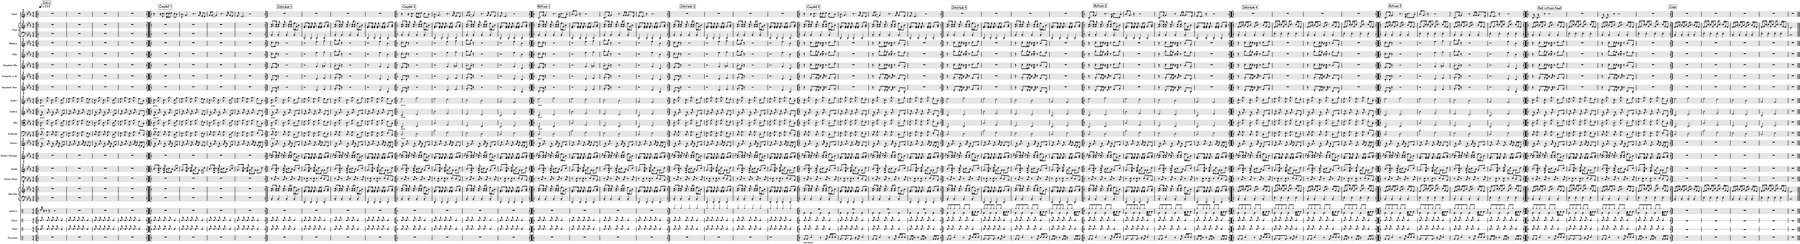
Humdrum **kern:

**kern	**kern	**kern	**kern	**kern	**kern	**kern	**kern	**harte	**kern	**kern	**kern	**kern	**kern	**kern	**kern	**kern	**kern	**kern	**kern	**kern	**kern	**kern	**kern	**kern
*part22	*part21	*part20	*part19	*part18	*part18	*part17	*part16	*part16	*part15	*part14	*part13	*part12	*part11	*part10	*part9	*part8	*part7	*part6	*part5	*part4	*part3	*part2	*part2	*part1
*staff24	*staff23	*staff22	*staff21	*staff20	*staff19	*staff18	*staff17	*	*staff16	*staff15	*staff14	*staff13	*staff12	*staff11	*staff10	*staff9	*staff8	*staff7	*staff6	*staff5	*staff4	*staff3	*staff2	*staff1
*I"Percussion	*I"Claps	*I"Claves	*I"batterie	*I"Marimba	*	*I"Guitare Basse	*I"Ukulélé	*	*I"Guitare Classique	*I"Guitare Classique	*I"Guitare	*I"Guitare	*I"Violoncelle	*I"Alto	*I"Violon 2	*I"Violon 1	*I"Saxophone Ténor	*I"Trompette en Sib	*I"Saxophone Alto	*I"Flûte	*I"Mélodica	*I"Piano	*	*I"Chant
*I'Perc.	*I'Clp	*I'Clv.	*I'Bat.	*I'Mrm.	*	*I'Guit. B.	*I'Uk.	*	*	*I'Guit.	*	*I'Guit.	*I'Vlc	*I'Alt.	*I'Vln. 2	*I'Vln. 1	*I'Sax. T.	*I'Tromp. en Sib	*I'Sax. A.	*I'Fl.	*I'Mél.	*I'Pia.	*	*I'Cht.
*	*stria1	*stria1	*	*	*	*	*	*	*stria6	*	*stria6	*	*	*	*	*	*	*	*	*	*	*	*	*
*clefX	*clefX	*clefX	*clefX	*clefF4	*clefG2	*clefFv4	*clefG2	*	*	*clefGv2	*	*clefGv2	*clefF4	*clefC3	*clefG2	*clefG2	*clefGv2	*clefG2	*clefG2	*clefG2	*clefG2	*clefF4	*clefG2	*clefG2
*	*	*	*	*	*	*	*	*	*	*	*	*	*	*	*	*	*Trd8c14	*Trd1c2	*Trd5c9	*	*	*	*	*
*k[]	*k[]	*k[]	*k[]	*k[b-e-a-]	*k[b-e-a-]	*k[b-e-a-]	*k[b-e-a-]	*	*k[b-e-a-]	*k[b-e-a-]	*k[b-e-a-]	*k[b-e-a-]	*k[b-e-a-]	*k[b-e-a-]	*k[b-e-a-]	*k[b-e-a-]	*k[b-e-a-]	*k[b-e-a-]	*k[b-e-a-]	*k[b-e-a-]	*k[b-e-a-]	*k[b-e-a-]	*k[b-e-a-]	*k[b-e-a-]
*M4/4	*M4/4	*M4/4	*M4/4	*M4/4	*M4/4	*M4/4	*M4/4	*	*M4/4	*M4/4	*M4/4	*M4/4	*M4/4	*M4/4	*M4/4	*M4/4	*M4/4	*M4/4	*M4/4	*M4/4	*M4/4	*M4/4	*M4/4	*M4/4
*MM114	*MM114	*MM114	*MM114	*MM114	*MM114	*MM114	*MM114	*	*MM114	*MM114	*MM114	*MM114	*MM114	*MM114	*MM114	*MM114	*MM114	*MM114	*MM114	*MM114	*MM114	*MM114	*MM114	*MM114
!!LO:REH:place=s1:a:B:rj:fs=14:t=Intro
=1!|:	=1!|:	=1!|:	=1!|:	=1!|:	=1!|:	=1!|:	=1!|:	=1!|:	=1!|:	=1!|:	=1!|:	=1!|:	=1!|:	=1!|:	=1!|:	=1!|:	=1!|:	=1!|:	=1!|:	=1!|:	=1!|:	=1!|:	=1!|:	=1!|:
!	!	!	!	!	!	!	!	!	!	!	!	!	!	!	!	!LO:TX:b:t=pizz.	!	!	!	!	!	!	!	!
!	!	!	!	!	!	!	!	!	!	!	!	!	!	!	!LO:TX:b:t=pizz.	!	!	!	!	!	!	!	!	!
!	!	!	!	!	!	!	!	!	!	!	!	!	!	!LO:TX:b:t=pizz.	!	!	!	!	!	!	!	!	!	!
!	!	!	!	!	!	!	!	!	!	!	!	!	!LO:TX:b:t=pizz.	!	!	!	!	!	!	!	!	!	!	!
1r	8.Re/L	8.Re/L	16Rdd/	1r	1r	1r	1r	.	1r	1r	8.C\L	8.C/	8.C/	8.c\	8.c/	8.cc\	1r	1r	1r	1r	1r	1r	1r	1r
.	.	.	16r	.	.	.	.	.	.	.	.	.	.	.	.	.	.	.	.	.	.	.	.	.
.	.	.	8r	.	.	.	.	.	.	.	.	.	.	.	.	.	.	.	.	.	.	.	.	.
.	8.Re/J	8.Re/J	.	.	.	.	.	.	.	.	8.G\J	8.G/	8.G\	8.g\	8.g/	8.gg\	.	.	.	.	.	.	.	.
.	.	.	4r	.	.	.	.	.	.	.	.	.	.	.	.	.	.	.	.	.	.	.	.	.
.	8.Re/L	8.Re/L	.	.	.	.	.	.	.	.	8.C\L	8.C/	8.C/	8.c\	8.c/	8.cc\	.	.	.	.	.	.	.	.
.	.	.	2r	.	.	.	.	.	.	.	.	.	.	.	.	.	.	.	.	.	.	.	.	.
.	8.Re/J	8.Re/J	.	.	.	.	.	.	.	.	16G\k	16G/	8.G\	8.g\	8.g/	8.gg\	.	.	.	.	.	.	.	.
.	.	.	.	.	.	.	.	.	.	.	8C\J	8C/	.	.	.	.	.	.	.	.	.	.	.	.
.	4Re/	4Re/	.	.	.	.	.	.	.	.	8C\L	8C/L	8C\L	8c\L	8c/L	8cc\L	.	.	.	.	.	.	.	.
.	.	.	.	.	.	.	.	.	.	.	8F\J	8F/J	8F\J	8f\J	8f/J	8ff\J	.	.	.	.	.	.	.	.
=2	=2	=2	=2	=2	=2	=2	=2	=2	=2	=2	=2	=2	=2	=2	=2	=2	=2	=2	=2	=2	=2	=2	=2	=2
1r	8.Re/L	8.Re/L	1r	1r	1r	1r	1r	.	1r	1r	8.E-\L	8.E-/	8.E-\	8.e-\	8.e-/	8.ee-\	1r	1r	1r	1r	1r	1r	1r	1r
.	8.Re/J	8.Re/J	.	.	.	.	.	.	.	.	8.G\J	8.G/	8.G\	8.g\	8.g/	8.gg\	.	.	.	.	.	.	.	.
.	8.Re/L	8.Re/L	.	.	.	.	.	.	.	.	8.E-\L	8.E-/	8.E-\	8.e-\	8.e-/	8.ee-\	.	.	.	.	.	.	.	.
.	8.Re/J	8.Re/J	.	.	.	.	.	.	.	.	16G\k	16G/	8.G\	8.g\	8.g/	8.gg\	.	.	.	.	.	.	.	.
.	.	.	.	.	.	.	.	.	.	.	8E-\J	8E-/	.	.	.	.	.	.	.	.	.	.	.	.
.	4Re/	4Re/	.	.	.	.	.	.	.	.	8E-\L	8E-/L	8E-\L	8e-\L	8e-/L	8ee-\L	.	.	.	.	.	.	.	.
.	.	.	.	.	.	.	.	.	.	.	8D\J	8D/J	8D\J	8d\J	8d/J	8dd\J	.	.	.	.	.	.	.	.
=3	=3	=3	=3	=3	=3	=3	=3	=3	=3	=3	=3	=3	=3	=3	=3	=3	=3	=3	=3	=3	=3	=3	=3	=3
1r	8.Re/L	8.Re/L	1r	1r	1r	1r	1r	.	1r	1r	8.C\L	8.C/	8.C/	8.c\	8.c/	8.cc\	1r	1r	1r	1r	1r	1r	1r	1r
.	8.Re/J	8.Re/J	.	.	.	.	.	.	.	.	8.G\J	8.G/	8.G\	8.g\	8.g/	8.gg\	.	.	.	.	.	.	.	.
.	8.Re/L	8.Re/L	.	.	.	.	.	.	.	.	8.C\L	8.C/	8.C/	8.c\	8.c/	8.cc\	.	.	.	.	.	.	.	.
.	8.Re/J	8.Re/J	.	.	.	.	.	.	.	.	16G\k	16G/	8.G\	8.g\	8.g/	8.gg\	.	.	.	.	.	.	.	.
.	.	.	.	.	.	.	.	.	.	.	8C\J	8C/	.	.	.	.	.	.	.	.	.	.	.	.
.	4Re/	4Re/	.	.	.	.	.	.	.	.	8C\L	8C/L	8C\L	8c\L	8c/L	8cc\L	.	.	.	.	.	.	.	.
.	.	.	.	.	.	.	.	.	.	.	8F\J	8F/J	8F\J	8f\J	8f/J	8ff\J	.	.	.	.	.	.	.	.
=4	=4	=4	=4	=4	=4	=4	=4	=4	=4	=4	=4	=4	=4	=4	=4	=4	=4	=4	=4	=4	=4	=4	=4	=4
1r	8.Re/L	8.Re/L	1r	1r	1r	1r	1r	.	1r	1r	8.E-\L	8.E-/	8.E-\	8.e-\	8.e-/	8.ee-\	1r	1r	1r	1r	1r	1r	1r	1r
.	8.Re/J	8.Re/J	.	.	.	.	.	.	.	.	8.G\J	8.G/	8.G\	8.g\	8.g/	8.gg\	.	.	.	.	.	.	.	.
.	8.Re/L	8.Re/L	.	.	.	.	.	.	.	.	8.E-\L	8.E-/	8.E-\	8.e-\	8.e-/	8.ee-\	.	.	.	.	.	.	.	.
.	8.Re/J	8.Re/J	.	.	.	.	.	.	.	.	16G\k	16G/	8.G\	8.g\	8.g/	8.gg\	.	.	.	.	.	.	.	.
.	.	.	.	.	.	.	.	.	.	.	8E-\J	8E-/	.	.	.	.	.	.	.	.	.	.	.	.
.	4Re/	4Re/	.	.	.	.	.	.	.	.	(16E-\LL	(16E-/LL	8E-/L	8e-\L	8e-/L	8ee-\L	.	.	.	.	.	.	.	.
.	.	.	.	.	.	.	.	.	.	.	16D\J)	16D/J)	.	.	.	.	.	.	.	.	.	.	.	.
.	.	.	.	.	.	.	.	.	.	.	8BB-\J	8BB-/J	8BB-/J	8B-\J	8B-/J	8b-\J	.	.	.	.	.	.	.	.
!!LO:REH:place=s1:a:B:rj:fs=14:t=Couplet 1
=5:|!|:	=5:|!|:	=5:|!|:	=5:|!|:	=5:|!|:	=5:|!|:	=5:|!|:	=5:|!|:	=5:|!|:	=5:|!|:	=5:|!|:	=5:|!|:	=5:|!|:	=5:|!|:	=5:|!|:	=5:|!|:	=5:|!|:	=5:|!|:	=5:|!|:	=5:|!|:	=5:|!|:	=5:|!|:	=5:|!|:	=5:|!|:	=5:|!|:
!	!	!	!	!	!	!	!	!	!	!	!	!	!	!	!	!LO:TX:b:t=pizz.	!	!	!	!	!	!	!	!
!	!	!	!	!	!	!	!	!	!	!	!	!	!	!	!LO:TX:b:t=pizz.	!	!	!	!	!	!	!	!	!
!	!	!	!	!	!	!	!	!	!	!	!	!	!	!LO:TX:b:t=pizz.	!	!	!	!	!	!	!	!	!	!
!	!	!	!	!	!	!	!	!LO:H:kt=mi	!	!	!	!	!LO:TX:b:t=pizz.	!	!	!	!	!	!	!	!	!	!	!
1r	8.Re/L	8.Re/L	1r	1r	1r	1r	8.b-/L	C:min	1r	1r	8.C\L	8.C/	8.C/	8.c\	8.c/	8.cc\	1r	1r	1r	1r	1r	1r	1r	4r
.	8.Re/J	8.Re/J	.	.	.	.	16c/ 16g/ 16cc/Jk	.	.	.	8.G\J	8.G/	8.G\	8.g\	8.g/	8.gg\	.	.	.	.	.	.	.	.
.	.	.	.	.	.	.	8r	.	.	.	.	.	.	.	.	.	.	.	.	.	.	.	.	16r
.	.	.	.	.	.	.	.	.	.	.	.	.	.	.	.	.	.	.	.	.	.	.	.	8.cc\
.	8.Re/L	8.Re/L	.	.	.	.	8c/ 8g/ 8cc/	.	.	.	8.C\L	8.C/	8.C/	8.c\	8.c/	8.cc\	.	.	.	.	.	.	.	.
.	.	.	.	.	.	.	16b-\KL	.	.	.	.	.	.	.	.	.	.	.	.	.	.	.	.	16cc'\LL
.	8.Re/J	8.Re/J	.	.	.	.	8cc\	.	.	.	16G\k	16G/	8.G\	8.g\	8.g/	8.gg\	.	.	.	.	.	.	.	16cc'\J
.	.	.	.	.	.	.	.	.	.	.	8C\J	8C/	.	.	.	.	.	.	.	.	.	.	.	8dd\J
.	.	.	.	.	.	.	16b-\Jk	.	.	.	.	.	.	.	.	.	.	.	.	.	.	.	.	.
.	4Re/	4Re/	.	.	.	.	8g/L	.	.	.	8C\L	8C/L	8C\L	8c\L	8c/L	8cc\L	.	.	.	.	.	.	.	8cc\L
.	.	.	.	.	.	.	8cc/J	.	.	.	8F\J	8F/J	8F\J	8f\J	8f/J	8ff\J	.	.	.	.	.	.	.	8b-\J
=6	=6	=6	=6	=6	=6	=6	=6	=6	=6	=6	=6	=6	=6	=6	=6	=6	=6	=6	=6	=6	=6	=6	=6	=6
1r	8.Re/L	8.Re/L	1r	1r	1r	1r	8.g/L	Eb:maj	1r	1r	8.E-\L	8.E-/	8.E-\	8.e-\	8.e-/	8.ee-\	1r	1r	1r	1r	1r	1r	1r	8b-\
.	.	.	.	.	.	.	.	.	.	.	.	.	.	.	.	.	.	.	.	.	.	.	.	4.g/
.	8.Re/J	8.Re/J	.	.	.	.	16e-/ 16g/ 16dd/Jk	.	.	.	8.G\J	8.G/	8.G\	8.g\	8.g/	8.gg\	.	.	.	.	.	.	.	.
.	.	.	.	.	.	.	8r	.	.	.	.	.	.	.	.	.	.	.	.	.	.	.	.	.
.	8.Re/L	8.Re/L	.	.	.	.	8e-/ 8g/ 8dd/	.	.	.	8.E-\L	8.E-/	8.E-\	8.e-\	8.e-/	8.ee-\	.	.	.	.	.	.	.	.
.	.	.	.	.	.	.	16g\KL	.	.	.	.	.	.	.	.	.	.	.	.	.	.	.	.	8.r
.	8.Re/J	8.Re/J	.	.	.	.	8dd\	.	.	.	16G\k	16G/	8.G\	8.g\	8.g/	8.gg\	.	.	.	.	.	.	.	.
.	.	.	.	.	.	.	.	.	.	.	8E-\J	8E-/	.	.	.	.	.	.	.	.	.	.	.	.
.	.	.	.	.	.	.	16g\Jk	.	.	.	.	.	.	.	.	.	.	.	.	.	.	.	.	16g/
.	4Re/	4Re/	.	.	.	.	8g\L	.	.	.	8E-\L	8E-/L	8E-\L	8e-\L	8e-/L	8ee-\L	.	.	.	.	.	.	.	8f/L
.	.	.	.	.	.	.	8dd\J	.	.	.	8D\J	8D/J	8D\J	8d\J	8d/J	8dd\J	.	.	.	.	.	.	.	8e-/J
=7	=7	=7	=7	=7	=7	=7	=7	=7	=7	=7	=7	=7	=7	=7	=7	=7	=7	=7	=7	=7	=7	=7	=7	=7
1r	8.Re/L	8.Re/L	1r	1r	1r	1r	8.b-/L	.	1r	1r	8.C\L	8.C/	8.C/	8.c\	8.c/	8.cc\	1r	1r	1r	1r	1r	1r	1r	16g/KL
.	.	.	.	.	.	.	.	.	.	.	.	.	.	.	.	.	.	.	.	.	.	.	.	[8.g/J
.	8.Re/J	8.Re/J	.	.	.	.	16c/ 16g/ 16cc/Jk	.	.	.	8.G\J	8.G/	8.G\	8.g\	8.g/	8.gg\	.	.	.	.	.	.	.	.
.	.	.	.	.	.	.	8r	.	.	.	.	.	.	.	.	.	.	.	.	.	.	.	.	4g/]
.	8.Re/L	8.Re/L	.	.	.	.	8c/ 8g/ 8cc/	.	.	.	8.C\L	8.C/	8.C/	8.c\	8.c/	8.cc\	.	.	.	.	.	.	.	.
.	.	.	.	.	.	.	16b-\KL	.	.	.	.	.	.	.	.	.	.	.	.	.	.	.	.	8.r
.	8.Re/J	8.Re/J	.	.	.	.	8cc\	.	.	.	16G\k	16G/	8.G\	8.g\	8.g/	8.gg\	.	.	.	.	.	.	.	.
.	.	.	.	.	.	.	.	.	.	.	8C\J	8C/	.	.	.	.	.	.	.	.	.	.	.	.
.	.	.	.	.	.	.	16b-\Jk	.	.	.	.	.	.	.	.	.	.	.	.	.	.	.	.	16g/
.	4Re/	4Re/	.	.	.	.	8g/L	.	.	.	8C\L	8C/L	8C\L	8c\L	8c/L	8cc\L	.	.	.	.	.	.	.	8g/L
.	.	.	.	.	.	.	8cc/J	.	.	.	8F\J	8F/J	8F\J	8f\J	8f/J	8ff\J	.	.	.	.	.	.	.	8f/J
=8	=8	=8	=8	=8	=8	=8	=8	=8	=8	=8	=8	=8	=8	=8	=8	=8	=8	=8	=8	=8	=8	=8	=8	=8
1r	8.Re/L	8.Re/L	1r	1r	1r	1r	8.g/L	.	1r	1r	8.E-\L	8.E-/	8.E-\	8.e-\	8.e-/	8.ee-\	1r	1r	1r	1r	1r	1r	1r	8f/
.	.	.	.	.	.	.	.	.	.	.	.	.	.	.	.	.	.	.	.	.	.	.	.	4.e-/
.	8.Re/J	8.Re/J	.	.	.	.	16e-/ 16g/ 16dd/Jk	.	.	.	8.G\J	8.G/	8.G\	8.g\	8.g/	8.gg\	.	.	.	.	.	.	.	.
.	.	.	.	.	.	.	8r	.	.	.	.	.	.	.	.	.	.	.	.	.	.	.	.	.
.	8.Re/L	8.Re/L	.	.	.	.	8e-/ 8g/ 8dd/	.	.	.	8.E-\L	8.E-/	8.E-\	8.e-\	8.e-/	8.ee-\	.	.	.	.	.	.	.	.
.	.	.	.	.	.	.	16g\KL	.	.	.	.	.	.	.	.	.	.	.	.	.	.	.	.	2r
.	8.Re/J	8.Re/J	.	.	.	.	8dd\	.	.	.	16G\k	16G/	8.G\	8.g\	8.g/	8.gg\	.	.	.	.	.	.	.	.
.	.	.	.	.	.	.	.	.	.	.	8E-\J	8E-/	.	.	.	.	.	.	.	.	.	.	.	.
.	.	.	.	.	.	.	16g\Jk	.	.	.	.	.	.	.	.	.	.	.	.	.	.	.	.	.
.	4Re/	4Re/	.	.	.	.	8g\L	.	.	.	(16E-\LL	(16E-/LL	8E-/L	8e-\L	8e-/L	8ee-\L	.	.	.	.	.	.	.	.
.	.	.	.	.	.	.	.	.	.	.	16D\J)	16D/J)	.	.	.	.	.	.	.	.	.	.	.	.
.	.	.	.	.	.	.	8dd\J	.	.	.	8BB-\J	8BB-/J	8BB-/J	8B-\J	8B-/J	8b-\J	.	.	.	.	.	.	.	.
!!LO:REH:place=s1:a:B:rj:fs=14:t=Interlude 1
=9:|!	=9:|!	=9:|!	=9:|!	=9:|!	=9:|!	=9:|!	=9:|!	=9:|!	=9:|!	=9:|!	=9:|!	=9:|!	=9:|!	=9:|!	=9:|!	=9:|!	=9:|!	=9:|!	=9:|!	=9:|!	=9:|!	=9:|!	=9:|!	=9:|!
.	.	.	.	.	.	.	.	.	16qB-	16qB-/	.	.	.	.	.	.	.	.	.	.	.	.	.	.
!	!	!	!	!	!	!	!	!	!	!	!	!	!	!	!	!LO:TX:b:t=pizz.	!	!	!	!	!	!	!	!
!	!	!	!	!	!	!	!	!	!	!	!	!	!	!	!LO:TX:b:t=pizz.	!	!	!	!	!	!	!	!	!
!	!	!	!	!	!	!	!	!	!	!	!	!	!	!LO:TX:b:t=pizz.	!	!	!	!	!	!	!	!	!	!
!	!	!	!	!	!	!	!	!	!	!	!	!	!LO:TX:b:t=pizz.	!	!	!	!	!	!	!	!	!	!	!
1r	8.Re/L	8.Re/L	1r	4C'/	8.g/ 8.cc/L	8r	8.b-/L	.	8.c\ 8.G\L	8.G/ 8.c/L	8.C\L	8.C/	8.C/	8.c\	8.c/	8.cc\	8.C'/L	8.d'/L	8.f'/L	8.cc'\L	8.cc'\L	4C'/	8.g/ 8.cc/L	1r
.	.	.	.	.	.	8CC/	.	.	.	.	.	.	.	.	.	.	.	.	.	.	.	.	.	.
.	8.Re/J	8.Re/J	.	.	16g/ 16cc/Jk	.	16c/ 16g/ 16cc/Jk	.	16c\ 16G\Jk	16G/ 16c/Jk	8.G\J	8.G/	8.G\	8.g\	8.g/	8.gg\	16C'/Jk	16d'/Jk	16f'/Jk	16cc'\Jk	16cc'\Jk	.	16g/ 16cc/Jk	.
.	.	.	.	4C'/	8g/ 8cc/	8r	8r	.	8c\ 8G\L	8G/ 8c/	.	.	.	.	.	.	4r	4r	4r	4r	4r	4C'/	8g/ 8cc/	.
.	.	.	.	.	.	.	.	.	16qB-\	16qB-/	.	.	.	.	.	.	.	.	.	.	.	.	.	.
.	8.Re/L	8.Re/L	.	.	8.g/ 8.cc/	8CC/	8c/ 8g/ 8cc/	.	8.c\ 8.G\J	8.G/ 8.c/	8.C\L	8.C/	8.C/	8.c\	8.c/	8.cc\	.	.	.	.	.	.	8.g/ 8.cc/	.
.	.	.	.	4C'/	.	8r	16b-\KL	.	.	.	.	.	.	.	.	.	2r	2r	2r	2r	2r	4C'/	.	.
.	8.Re/J	8.Re/J	.	.	16g/ 16cc/KL	.	8cc\	.	16c\ 16G\KL	16G/ 16c/KL	16G\k	16G/	8.G\	8.g\	8.g/	8.gg\	.	.	.	.	.	.	16g/ 16cc/KL	.
.	.	.	.	.	8g/ 8cc/J	8CC/	.	.	8c\ 8G\J	8G/ 8c/J	8C\J	8C/	.	.	.	.	.	.	.	.	.	.	8g/ 8cc/J	.
.	.	.	.	.	.	.	16b-\Jk	.	.	.	.	.	.	.	.	.	.	.	.	.	.	.	.	.
.	4Re/	4Re/	.	4C'/	(16ee-\LL	8r	8g/L	.	(16e-\LL	(16e-\LL	8C\L	8C/L	8C\L	8c\L	8c/L	8cc\L	.	.	.	.	.	4C'/	(16ee-\LL	.
.	.	.	.	.	16g\J)	.	.	.	16G\J)	16G\J)	.	.	.	.	.	.	.	.	.	.	.	.	16g\J)	.
.	.	.	.	.	8b-\J	8CC/	8cc/J	.	8B-\J	8B-\J	8F\J	8F/J	8F\J	8f\J	8f/J	8ff\J	.	.	.	.	.	.	8b-\J	.
=10	=10	=10	=10	=10	=10	=10	=10	=10	=10	=10	=10	=10	=10	=10	=10	=10	=10	=10	=10	=10	=10	=10	=10	=10
1r	8.Re/L	8.Re/L	1r	4EE-'/	8.e-/ 8.g/L	8r	8.g/L	.	8.E-\ 8.G\L	8.E-/ 8.G/L	8.E-\L	8.E-/	8.E-\	8.e-\	8.e-/	8.ee-\	2r	2r	2r	2r	2r	4EE-'/	8.e-/ 8.g/L	1r
.	.	.	.	.	.	8EE-\	.	.	.	.	.	.	.	.	.	.	.	.	.	.	.	.	.	.
.	8.Re/J	8.Re/J	.	.	16e-/ 16g/Jk	.	16e-/ 16g/ 16dd/Jk	.	16E-\ 16G\Jk	16E-/ 16G/Jk	8.G\J	8.G/	8.G\	8.g\	8.g/	8.gg\	.	.	.	.	.	.	16e-/ 16g/Jk	.
.	.	.	.	4EE-'/	8e-/ 8g/	8r	8r	.	8E-\ 8G\L	8E-/ 8G/	.	.	.	.	.	.	.	.	.	.	.	4EE-'/	8e-/ 8g/	.
.	8.Re/L	8.Re/L	.	.	8.e-/ 8.g/	8EE-\	8e-/ 8g/ 8dd/	.	8.E-\ 8.G\J	8.E-/ 8.G/	8.E-\L	8.E-/	8.E-\	8.e-\	8.e-/	8.ee-\	.	.	.	.	.	.	8.e-/ 8.g/	.
.	.	.	.	4EE-'/	.	8r	16g\KL	.	.	.	.	.	.	.	.	.	4E-/	4e-/	4g/	4ee-\	4ee-\	4EE-'/	.	.
.	8.Re/J	8.Re/J	.	.	16e-/ 16g/KL	.	8dd\	.	16E-\ 16G\KL	16E-/ 16G/KL	16G\k	16G/	8.G\	8.g\	8.g/	8.gg\	.	.	.	.	.	.	16e-/ 16g/KL	.
.	.	.	.	.	8e-/ 8g/J	8EE-/L	.	.	8E-\ 8G\J	8E-/ 8G/J	8E-\J	8E-/	.	.	.	.	.	.	.	.	.	.	8e-/ 8g/J	.
.	.	.	.	.	.	.	16g\Jk	.	.	.	.	.	.	.	.	.	.	.	.	.	.	.	.	.
.	4Re/	4Re/	.	4EE-'/	8g/L	8DD/	8g\L	.	8G\ 8G\L	8G/ 8G/L	8E-\L	8E-/L	8E-\L	8e-\L	8e-/L	8ee-\L	4F/	4f/	4an/	4ff\	4ff\	4EE-'/	8g/L	.
.	.	.	.	.	8g/ 8b-/J	8BBB-/J	8dd\J	.	8B-\ 8G\J	8G/ 8B-/J	8D\J	8D/J	8D\J	8d\J	8d/J	8dd\J	.	.	.	.	.	.	8g/ 8b-/J	.
=11	=11	=11	=11	=11	=11	=11	=11	=11	=11	=11	=11	=11	=11	=11	=11	=11	=11	=11	=11	=11	=11	=11	=11	=11
.	.	.	.	.	.	.	.	.	16qB-	16qB-/	.	.	.	.	.	.	.	.	.	.	.	.	.	.
1r	8.Re/L	8.Re/L	1r	4C'/	8.g/ 8.cc/L	8r	8.b-/L	.	8.c\ 8.G\L	8.G/ 8.c/L	8.C\L	8.C/	8.C/	8.c\	8.c/	8.cc\	8.G'/L	8.g'/L	8.b-'\L	8.gg'\L	8.gg'\L	4C'/	8.g/ 8.cc/L	1r
.	.	.	.	.	.	8CC/	.	.	.	.	.	.	.	.	.	.	.	.	.	.	.	.	.	.
.	8.Re/J	8.Re/J	.	.	16g/ 16cc/Jk	.	16c/ 16g/ 16cc/Jk	.	16c\ 16G\Jk	16G/ 16c/Jk	8.G\J	8.G/	8.G\	8.g\	8.g/	8.gg\	16G'/Jk	16g'/Jk	16b-'\Jk	16gg'\Jk	16gg'\Jk	.	16g/ 16cc/Jk	.
.	.	.	.	4C'/	8g/ 8cc/	8r	8r	.	8c\ 8G\L	8G/ 8c/	.	.	.	.	.	.	4r	4r	4r	4r	4r	4C'/	8g/ 8cc/	.
.	.	.	.	.	.	.	.	.	16qB-\	16qB-/	.	.	.	.	.	.	.	.	.	.	.	.	.	.
.	8.Re/L	8.Re/L	.	.	8.g/ 8.cc/	8CC/	8c/ 8g/ 8cc/	.	8.c\ 8.G\J	8.G/ 8.c/	8.C\L	8.C/	8.C/	8.c\	8.c/	8.cc\	.	.	.	.	.	.	8.g/ 8.cc/	.
.	.	.	.	4C'/	.	8r	16b-\KL	.	.	.	.	.	.	.	.	.	2r	2r	2r	2r	2r	4C'/	.	.
.	8.Re/J	8.Re/J	.	.	16g/ 16cc/KL	.	8cc\	.	16c\ 16G\KL	16G/ 16c/KL	16G\k	16G/	8.G\	8.g\	8.g/	8.gg\	.	.	.	.	.	.	16g/ 16cc/KL	.
.	.	.	.	.	8g/ 8cc/J	8CC/	.	.	8c\ 8G\J	8G/ 8c/J	8C\J	8C/	.	.	.	.	.	.	.	.	.	.	8g/ 8cc/J	.
.	.	.	.	.	.	.	16b-\Jk	.	.	.	.	.	.	.	.	.	.	.	.	.	.	.	.	.
.	4Re/	4Re/	.	4C'/	16ee-\LL	8r	8g/L	.	(16e-\LL	(16e-\LL	8C\L	8C/L	8C\L	8c\L	8c/L	8cc\L	.	.	.	.	.	4C'/	16ee-\LL	.
.	.	.	.	.	16g\J	.	.	.	16G\J)	16G\J)	.	.	.	.	.	.	.	.	.	.	.	.	16g\J	.
.	.	.	.	.	8b-\J	8CC/	8cc/J	.	8B-\J	8B-\J	8F\J	8F/J	8F\J	8f\J	8f/J	8ff\J	.	.	.	.	.	.	8b-\J	.
=12	=12	=12	=12	=12	=12	=12	=12	=12	=12	=12	=12	=12	=12	=12	=12	=12	=12	=12	=12	=12	=12	=12	=12	=12
1r	8.Re/L	8.Re/L	1r	4EE-'/	8.e-/ 8.g/L	8r	8.g/L	.	8.E-\ 8.G\L	8.E-/ 8.G/L	8.E-\L	8.E-/	8.E-\	8.e-\	8.e-/	8.ee-\	2r	2r	2r	2r	2r	4EE-'/	8.e-/ 8.g/L	1r
.	.	.	.	.	.	8EE-\	.	.	.	.	.	.	.	.	.	.	.	.	.	.	.	.	.	.
.	8.Re/J	8.Re/J	.	.	16e-/ 16g/Jk	.	16e-/ 16g/ 16dd/Jk	.	16E-\ 16G\Jk	16E-/ 16G/Jk	8.G\J	8.G/	8.G\	8.g\	8.g/	8.gg\	.	.	.	.	.	.	16e-/ 16g/Jk	.
.	.	.	.	4EE-'/	8e-/ 8g/	8r	8r	.	8E-\ 8G\L	8E-/ 8G/	.	.	.	.	.	.	.	.	.	.	.	4EE-'/	8e-/ 8g/	.
.	8.Re/L	8.Re/L	.	.	8.e-/ 8.g/	8EE-\	8e-/ 8g/ 8dd/	.	8.E-\ 8.G\J	8.E-/ 8.G/	8.E-\L	8.E-/	8.E-\	8.e-\	8.e-/	8.ee-\	.	.	.	.	.	.	8.e-/ 8.g/	.
.	.	.	.	4EE-'/	.	8r	16g\KL	.	.	.	.	.	.	.	.	.	4E-/	4e-/	4g/	4ee-\	4ee-\	4EE-'/	.	.
.	8.Re/J	8.Re/J	.	.	16e-/ 16g/KL	.	8dd\	.	16E-\ 16G\KL	16E-/ 16G/KL	16G\k	16G/	8.G\	8.g\	8.g/	8.gg\	.	.	.	.	.	.	16e-/ 16g/KL	.
.	.	.	.	.	8e-/ 8g/J	8EE-/L	.	.	8E-\ 8G\J	8E-/ 8G/J	8E-\J	8E-/	.	.	.	.	.	.	.	.	.	.	8e-/ 8g/J	.
.	.	.	.	.	.	.	16g\Jk	.	.	.	.	.	.	.	.	.	.	.	.	.	.	.	.	.
.	4Re/	4Re/	.	4EE-'/	8g/L	8DD/	8g\L	.	8G\ 8G\L	8G/ 8G/L	(16E-\LL	(16E-/LL	8E-/L	8e-\L	8e-/L	8ee-\L	4BB-/	4d/	4f/	4b-\	4b-\	4EE-'/	8g/L	.
.	.	.	.	.	.	.	.	.	.	.	16D\J)	16D/J)	.	.	.	.	.	.	.	.	.	.	.	.
.	.	.	.	.	8g/ 8b-/J	8BBB-/J	8dd\J	.	8B-\ 8G\J	8G/ 8B-/J	8BB-\J	8BB-/J	8BB-/J	8B-\J	8B-/J	8b-\J	.	.	.	.	.	.	8g/ 8b-/J	.
!!LO:REH:place=s1:a:B:rj:fs=14:t=Couplet 2
=13!|:	=13!|:	=13!|:	=13!|:	=13!|:	=13!|:	=13!|:	=13!|:	=13!|:	=13!|:	=13!|:	=13!|:	=13!|:	=13!|:	=13!|:	=13!|:	=13!|:	=13!|:	=13!|:	=13!|:	=13!|:	=13!|:	=13!|:	=13!|:	=13!|:
.	.	.	.	.	.	.	.	.	16qB-	16qB-/	.	.	.	.	.	.	.	.	.	.	.	.	.	.
!	!	!	!	!	!	!	!	!	!	!	!	!	!	!	!	!LO:TX:b:t=arco	!	!	!	!	!	!	!	!
!	!	!	!	!	!	!	!	!	!	!	!	!	!	!	!LO:TX:b:t=arco	!	!	!	!	!	!	!	!	!
!	!	!	!	!	!	!	!	!	!	!	!	!	!	!LO:TX:b:t=arco	!	!	!	!	!	!	!	!	!	!
!	!	!	!	!	!	!	!	!	!	!	!	!	!LO:TX:b:t=arco	!	!	!	!	!	!	!	!	!	!	!
1r	8.Re/L	8.Re/L	1r	4C'/	8.g/ 8.cc/L	8r	8.b-/L	.	8.c\ 8.G\L	8.G/ 8.c/L	8.C\L	8.C/	2C/	2C/	2c/	2ee-\	8.C'/L	8.d'/L	8.f'/L	8.cc'\L	8.cc'\L	4C'/	8.g/ 8.cc/L	4r
.	.	.	.	.	.	8CC/	.	.	.	.	.	.	.	.	.	.	.	.	.	.	.	.	.	.
.	8.Re/J	8.Re/J	.	.	16g/ 16cc/Jk	.	16c/ 16g/ 16cc/Jk	.	16c\ 16G\Jk	16G/ 16c/Jk	8.G\J	8.G/	.	.	.	.	16C'/Jk	16d'/Jk	16f'/Jk	16cc'\Jk	16cc'\Jk	.	16g/ 16cc/Jk	.
.	.	.	.	4C'/	8g/ 8cc/	8r	8r	.	8c\ 8G\L	8G/ 8c/	.	.	.	.	.	.	4r	4r	4r	4r	4r	4C'/	8g/ 8cc/	16r
.	.	.	.	.	.	.	.	.	.	.	.	.	.	.	.	.	.	.	.	.	.	.	.	8.cc\
.	.	.	.	.	.	.	.	.	16qB-\	16qB-/	.	.	.	.	.	.	.	.	.	.	.	.	.	.
.	8.Re/L	8.Re/L	.	.	8.g/ 8.cc/	8CC/	8c/ 8g/ 8cc/	.	8.c\ 8.G\J	8.G/ 8.c/	8.C\L	8.C/	.	.	.	.	.	.	.	.	.	.	8.g/ 8.cc/	.
.	.	.	.	4C'/	.	8r	16b-\KL	.	.	.	.	.	2D\	2D/	2d/	2ff\	2r	2r	2r	2r	2r	4C'/	.	16cc'\LL
.	8.Re/J	8.Re/J	.	.	16g/ 16cc/KL	.	8cc\	.	16c\ 16G\KL	16G/ 16c/KL	16G\k	16G/	.	.	.	.	.	.	.	.	.	.	16g/ 16cc/KL	16cc'\J
.	.	.	.	.	8g/ 8cc/J	8CC/	.	.	8c\ 8G\J	8G/ 8c/J	8C\J	8C/	.	.	.	.	.	.	.	.	.	.	8g/ 8cc/J	8dd\J
.	.	.	.	.	.	.	16b-\Jk	.	.	.	.	.	.	.	.	.	.	.	.	.	.	.	.	.
.	4Re/	4Re/	.	4C'/	(16ee-\LL	8r	8g/L	.	(16e-\LL	(16e-\LL	8C\L	8C/L	.	.	.	.	.	.	.	.	.	4C'/	(16ee-\LL	8cc\L
.	.	.	.	.	16g\J)	.	.	.	16G\J)	16G\J)	.	.	.	.	.	.	.	.	.	.	.	.	16g\J)	.
.	.	.	.	.	8b-\J	8CC/	8cc/J	.	8B-\J	8B-\J	8F\J	8F/J	.	.	.	.	.	.	.	.	.	.	8b-\J	8b-\J
=14	=14	=14	=14	=14	=14	=14	=14	=14	=14	=14	=14	=14	=14	=14	=14	=14	=14	=14	=14	=14	=14	=14	=14	=14
1r	8.Re/L	8.Re/L	1r	4EE-'/	8.e-/ 8.g/L	8r	8.g/L	.	8.E-\ 8.G\L	8.E-/ 8.G/L	8.E-\L	8.E-/	2B-\	2B-/	2b-\	2ee-\	2r	2r	2r	2r	2r	4EE-'/	8.e-/ 8.g/L	8b-\
.	.	.	.	.	.	8EE-\	.	.	.	.	.	.	.	.	.	.	.	.	.	.	.	.	.	4.g/
.	8.Re/J	8.Re/J	.	.	16e-/ 16g/Jk	.	16e-/ 16g/ 16dd/Jk	.	16E-\ 16G\Jk	16E-/ 16G/Jk	8.G\J	8.G/	.	.	.	.	.	.	.	.	.	.	16e-/ 16g/Jk	.
.	.	.	.	4EE-'/	8e-/ 8g/	8r	8r	.	8E-\ 8G\L	8E-/ 8G/	.	.	.	.	.	.	.	.	.	.	.	4EE-'/	8e-/ 8g/	.
.	8.Re/L	8.Re/L	.	.	8.e-/ 8.g/	8EE-\	8e-/ 8g/ 8dd/	.	8.E-\ 8.G\J	8.E-/ 8.G/	8.E-\L	8.E-/	.	.	.	.	.	.	.	.	.	.	8.e-/ 8.g/	.
.	.	.	.	4EE-'/	.	8r	16g\KL	.	.	.	.	.	2F\	2F/	2f/	2dd\	4E-/	4e-/	4g/	4ee-\	4ee-\	4EE-'/	.	8.r
.	8.Re/J	8.Re/J	.	.	16e-/ 16g/KL	.	8dd\	.	16E-\ 16G\KL	16E-/ 16G/KL	16G\k	16G/	.	.	.	.	.	.	.	.	.	.	16e-/ 16g/KL	.
.	.	.	.	.	8e-/ 8g/J	8EE-/L	.	.	8E-\ 8G\J	8E-/ 8G/J	8E-\J	8E-/	.	.	.	.	.	.	.	.	.	.	8e-/ 8g/J	.
.	.	.	.	.	.	.	16g\Jk	.	.	.	.	.	.	.	.	.	.	.	.	.	.	.	.	16g/
.	4Re/	4Re/	.	4EE-'/	8g/L	8DD/	8g\L	.	8G\ 8G\L	8G/ 8G/L	8E-\L	8E-/L	.	.	.	.	4F/	4f/	4an/	4ff\	4ff\	4EE-'/	8g/L	8f/L
.	.	.	.	.	8g/ 8b-/J	8BBB-/J	8dd\J	.	8B-\ 8G\J	8G/ 8B-/J	8D\J	8D/J	.	.	.	.	.	.	.	.	.	.	8g/ 8b-/J	8e-/J
=15	=15	=15	=15	=15	=15	=15	=15	=15	=15	=15	=15	=15	=15	=15	=15	=15	=15	=15	=15	=15	=15	=15	=15	=15
.	.	.	.	.	.	.	.	.	16qB-	16qB-/	.	.	.	.	.	.	.	.	.	.	.	.	.	.
1r	8.Re/L	8.Re/L	1r	4C'/	8.g/ 8.cc/L	8r	8.b-/L	.	8.c\ 8.G\L	8.G/ 8.c/L	8.C\L	8.C/	2E-\	2E-/	2e-/	2cc\	8.G'/L	8.g'/L	8.b-'\L	8.gg'\L	8.gg'\L	4C'/	8.g/ 8.cc/L	16g/KL
.	.	.	.	.	.	.	.	.	.	.	.	.	.	.	.	.	.	.	.	.	.	.	.	[8.g/J
.	.	.	.	.	.	8CC/	.	.	.	.	.	.	.	.	.	.	.	.	.	.	.	.	.	.
.	8.Re/J	8.Re/J	.	.	16g/ 16cc/Jk	.	16c/ 16g/ 16cc/Jk	.	16c\ 16G\Jk	16G/ 16c/Jk	8.G\J	8.G/	.	.	.	.	16G'/Jk	16g'/Jk	16b-'\Jk	16gg'\Jk	16gg'\Jk	.	16g/ 16cc/Jk	.
.	.	.	.	4C'/	8g/ 8cc/	8r	8r	.	8c\ 8G\L	8G/ 8c/	.	.	.	.	.	.	4r	4r	4r	4r	4r	4C'/	8g/ 8cc/	4g/]
.	.	.	.	.	.	.	.	.	16qB-\	16qB-/	.	.	.	.	.	.	.	.	.	.	.	.	.	.
.	8.Re/L	8.Re/L	.	.	8.g/ 8.cc/	8CC/	8c/ 8g/ 8cc/	.	8.c\ 8.G\J	8.G/ 8.c/	8.C\L	8.C/	.	.	.	.	.	.	.	.	.	.	8.g/ 8.cc/	.
.	.	.	.	4C'/	.	8r	16b-\KL	.	.	.	.	.	2D\	2D/	2d/	2b-\	2r	2r	2r	2r	2r	4C'/	.	8.r
.	8.Re/J	8.Re/J	.	.	16g/ 16cc/KL	.	8cc\	.	16c\ 16G\KL	16G/ 16c/KL	16G\k	16G/	.	.	.	.	.	.	.	.	.	.	16g/ 16cc/KL	.
.	.	.	.	.	8g/ 8cc/J	8CC/	.	.	8c\ 8G\J	8G/ 8c/J	8C\J	8C/	.	.	.	.	.	.	.	.	.	.	8g/ 8cc/J	.
.	.	.	.	.	.	.	16b-\Jk	.	.	.	.	.	.	.	.	.	.	.	.	.	.	.	.	16g/
.	4Re/	4Re/	.	4C'/	16ee-\LL	8r	8g/L	.	(16e-\LL	(16e-\LL	8C\L	8C/L	.	.	.	.	.	.	.	.	.	4C'/	16ee-\LL	8g/L
.	.	.	.	.	16g\J	.	.	.	16G\J)	16G\J)	.	.	.	.	.	.	.	.	.	.	.	.	16g\J	.
.	.	.	.	.	8b-\J	8CC/	8cc/J	.	8B-\J	8B-\J	8F\J	8F/J	.	.	.	.	.	.	.	.	.	.	8b-\J	8f/J
=16	=16	=16	=16	=16	=16	=16	=16	=16	=16	=16	=16	=16	=16	=16	=16	=16	=16	=16	=16	=16	=16	=16	=16	=16
1r	8.Re/L	8.Re/L	1r	4EE-'/	8.e-/ 8.g/L	8r	8.g/L	.	8.E-\ 8.G\L	8.E-/ 8.G/L	8.E-\L	8.E-/	2C/	2C/	2B-/	2g/	2r	2r	2r	2r	2r	4EE-'/	8.e-/ 8.g/L	8f/
.	.	.	.	.	.	8EE-\	.	.	.	.	.	.	.	.	.	.	.	.	.	.	.	.	.	4.e-/
.	8.Re/J	8.Re/J	.	.	16e-/ 16g/Jk	.	16e-/ 16g/ 16dd/Jk	.	16E-\ 16G\Jk	16E-/ 16G/Jk	8.G\J	8.G/	.	.	.	.	.	.	.	.	.	.	16e-/ 16g/Jk	.
.	.	.	.	4EE-'/	8e-/ 8g/	8r	8r	.	8E-\ 8G\L	8E-/ 8G/	.	.	.	.	.	.	.	.	.	.	.	4EE-'/	8e-/ 8g/	.
.	8.Re/L	8.Re/L	.	.	8.e-/ 8.g/	8EE-\	8e-/ 8g/ 8dd/	.	8.E-\ 8.G\J	8.E-/ 8.G/	8.E-\L	8.E-/	.	.	.	.	.	.	.	.	.	.	8.e-/ 8.g/	.
.	.	.	.	4EE-'/	.	8r	16g\KL	.	.	.	.	.	2E-\	2E-/	2e-/	2f/	4E-/	4e-/	4g/	4ee-\	4ee-\	4EE-'/	.	2r
.	8.Re/J	8.Re/J	.	.	16e-/ 16g/KL	.	8dd\	.	16E-\ 16G\KL	16E-/ 16G/KL	16G\k	16G/	.	.	.	.	.	.	.	.	.	.	16e-/ 16g/KL	.
.	.	.	.	.	8e-/ 8g/J	8EE-/L	.	.	8E-\ 8G\J	8E-/ 8G/J	8E-\J	8E-/	.	.	.	.	.	.	.	.	.	.	8e-/ 8g/J	.
.	.	.	.	.	.	.	16g\Jk	.	.	.	.	.	.	.	.	.	.	.	.	.	.	.	.	.
.	4Re/	4Re/	.	4EE-'/	8g/L	8DD/	8g\L	.	8G\ 8G\L	8G/ 8G/L	(16E-\LL	(16E-/LL	.	.	.	.	4BB-/	4d/	4d/	4b-\	4b-\	4EE-'/	8g/L	.
.	.	.	.	.	.	.	.	.	.	.	16D\J)	16D/J)	.	.	.	.	.	.	.	.	.	.	.	.
.	.	.	.	.	8g/ 8b-/J	8BBB-/J	8dd\J	.	8B-\ 8G\J	8G/ 8B-/J	8BB-\J	8BB-/J	.	.	.	.	.	.	.	.	.	.	8g/ 8b-/J	.
!!LO:REH:place=s1:a:B:rj:fs=14:t=Refrain 1
=17:|!|:	=17:|!|:	=17:|!|:	=17:|!|:	=17:|!|:	=17:|!|:	=17:|!|:	=17:|!|:	=17:|!|:	=17:|!|:	=17:|!|:	=17:|!|:	=17:|!|:	=17:|!|:	=17:|!|:	=17:|!|:	=17:|!|:	=17:|!|:	=17:|!|:	=17:|!|:	=17:|!|:	=17:|!|:	=17:|!|:	=17:|!|:	=17:|!|:
.	.	.	.	.	.	.	.	.	16qB-	16qB-/	.	.	.	.	.	.	.	.	.	.	.	.	.	.
!	!	!	!	!	!	!	!	!	!	!	!	!	!	!	!	!LO:TX:b:t=arco	!	!	!	!	!	!	!	!
!	!	!	!	!	!	!	!	!	!	!	!	!	!	!	!LO:TX:b:t=arco	!	!	!	!	!	!	!	!	!
!	!	!	!	!	!	!	!	!	!	!	!	!	!	!LO:TX:b:t=arco	!	!	!	!	!	!	!	!	!	!
!	!	!	!	!	!	!	!	!	!	!	!	!	!LO:TX:b:t=arco	!	!	!	!	!	!	!	!	!	!	!
1r	8.Re/L	8.Re/L	1r	4C'/	8.g/ 8.cc/L	8r	8.b-/L	.	8.c\ 8.G\L	8.G/ 8.c/L	8.C\L	8.C/	2C/	2C/	2c/	2ee-\	8.C'/L	8.d'/L	8.f'/L	8.cc'\L	8.cc'\L	4C'/	8.g/ 8.cc/L	8.c/L
.	.	.	.	.	.	8CC/	.	.	.	.	.	.	.	.	.	.	.	.	.	.	.	.	.	.
.	8.Re/J	8.Re/J	.	.	16g/ 16cc/Jk	.	16c/ 16g/ 16cc/Jk	.	16c\ 16G\Jk	16G/ 16c/Jk	8.G\J	8.G/	.	.	.	.	16C'/Jk	16d'/Jk	16f'/Jk	16cc'\Jk	16cc'\Jk	.	16g/ 16cc/Jk	[16g/Jk
.	.	.	.	4C'/	8g/ 8cc/	8r	8r	.	8c\ 8G\L	8G/ 8c/	.	.	.	.	.	.	4r	4r	4r	4r	4r	4C'/	8g/ 8cc/	4g/]
.	.	.	.	.	.	.	.	.	16qB-\	16qB-/	.	.	.	.	.	.	.	.	.	.	.	.	.	.
.	8.Re/L	8.Re/L	.	.	8.g/ 8.cc/	8CC/	8c/ 8g/ 8cc/	.	8.c\ 8.G\J	8.G/ 8.c/	8.C\L	8.C/	.	.	.	.	.	.	.	.	.	.	8.g/ 8.cc/	.
.	.	.	.	4C'/	.	8r	16b-\KL	.	.	.	.	.	2D\	2D/	2d/	2ff\	2r	2r	2r	2r	2r	4C'/	.	8.r
.	8.Re/J	8.Re/J	.	.	16g/ 16cc/KL	.	8cc\	.	16c\ 16G\KL	16G/ 16c/KL	16G\k	16G/	.	.	.	.	.	.	.	.	.	.	16g/ 16cc/KL	.
.	.	.	.	.	8g/ 8cc/J	8CC/	.	.	8c\ 8G\J	8G/ 8c/J	8C\J	8C/	.	.	.	.	.	.	.	.	.	.	8g/ 8cc/J	.
.	.	.	.	.	.	.	16b-\Jk	.	.	.	.	.	.	.	.	.	.	.	.	.	.	.	.	16b-\
.	4Re/	4Re/	.	4C'/	(16ee-\LL	8r	8g/L	.	(16e-\LL	(16e-\LL	8C\L	8C/L	.	.	.	.	.	.	.	.	.	4C'/	(16ee-\LL	8.cc\L
.	.	.	.	.	16g\J)	.	.	.	16G\J)	16G\J)	.	.	.	.	.	.	.	.	.	.	.	.	16g\J)	.
.	.	.	.	.	8b-\J	8CC/	8cc/J	.	8B-\J	8B-\J	8F\J	8F/J	.	.	.	.	.	.	.	.	.	.	8b-\J	.
.	.	.	.	.	.	.	.	.	.	.	.	.	.	.	.	.	.	.	.	.	.	.	.	16b-'\Jk
=18	=18	=18	=18	=18	=18	=18	=18	=18	=18	=18	=18	=18	=18	=18	=18	=18	=18	=18	=18	=18	=18	=18	=18	=18
1r	8.Re/L	8.Re/L	1r	4EE-'/	8.e-/ 8.g/L	8r	8.g/L	.	8.E-\ 8.G\L	8.E-/ 8.G/L	8.E-\L	8.E-/	2B-\	2B-/	2b-\	2ee-\	2r	2r	2r	2r	2r	4EE-'/	8.e-/ 8.g/L	16b-/KL
.	.	.	.	.	.	.	.	.	.	.	.	.	.	.	.	.	.	.	.	.	.	.	.	8.g/J
.	.	.	.	.	.	8EE-\	.	.	.	.	.	.	.	.	.	.	.	.	.	.	.	.	.	.
.	8.Re/J	8.Re/J	.	.	16e-/ 16g/Jk	.	16e-/ 16g/ 16dd/Jk	.	16E-\ 16G\Jk	16E-/ 16G/Jk	8.G\J	8.G/	.	.	.	.	.	.	.	.	.	.	16e-/ 16g/Jk	.
.	.	.	.	4EE-'/	8e-/ 8g/	8r	8r	.	8E-\ 8G\L	8E-/ 8G/	.	.	.	.	.	.	.	.	.	.	.	4EE-'/	8e-/ 8g/	4r
.	8.Re/L	8.Re/L	.	.	8.e-/ 8.g/	8EE-\	8e-/ 8g/ 8dd/	.	8.E-\ 8.G\J	8.E-/ 8.G/	8.E-\L	8.E-/	.	.	.	.	.	.	.	.	.	.	8.e-/ 8.g/	.
.	.	.	.	4EE-'/	.	8r	16g\KL	.	.	.	.	.	2F\	2F/	2f/	2dd\	4E-/	4e-/	4g/	4ee-\	4ee-\	4EE-'/	.	2r
.	8.Re/J	8.Re/J	.	.	16e-/ 16g/KL	.	8dd\	.	16E-\ 16G\KL	16E-/ 16G/KL	16G\k	16G/	.	.	.	.	.	.	.	.	.	.	16e-/ 16g/KL	.
.	.	.	.	.	8e-/ 8g/J	8EE-/L	.	.	8E-\ 8G\J	8E-/ 8G/J	8E-\J	8E-/	.	.	.	.	.	.	.	.	.	.	8e-/ 8g/J	.
.	.	.	.	.	.	.	16g\Jk	.	.	.	.	.	.	.	.	.	.	.	.	.	.	.	.	.
.	4Re/	4Re/	.	4EE-'/	8g/L	8DD/	8g\L	.	8G\ 8G\L	8G/ 8G/L	8E-\L	8E-/L	.	.	.	.	4F/	4f/	4an/	4ff\	4ff\	4EE-'/	8g/L	.
.	.	.	.	.	8g/ 8b-/J	8BBB-/J	8dd\J	.	8B-\ 8G\J	8G/ 8B-/J	8D\J	8D/J	.	.	.	.	.	.	.	.	.	.	8g/ 8b-/J	.
=19	=19	=19	=19	=19	=19	=19	=19	=19	=19	=19	=19	=19	=19	=19	=19	=19	=19	=19	=19	=19	=19	=19	=19	=19
.	.	.	.	.	.	.	.	.	16qB-	16qB-/	.	.	.	.	.	.	.	.	.	.	.	.	.	.
1r	8.Re/L	8.Re/L	1r	4C'/	8.g/ 8.cc/L	8r	8.b-/L	.	8.c\ 8.G\L	8.G/ 8.c/L	8.C\L	8.C/	2E-\	2E-/	2e-/	2cc\	8.G'/L	8.g'/L	8.b-'\L	8.gg'\L	8.gg'\L	4C'/	8.g/ 8.cc/L	8.c/L
.	.	.	.	.	.	8CC/	.	.	.	.	.	.	.	.	.	.	.	.	.	.	.	.	.	.
.	8.Re/J	8.Re/J	.	.	16g/ 16cc/Jk	.	16c/ 16g/ 16cc/Jk	.	16c\ 16G\Jk	16G/ 16c/Jk	8.G\J	8.G/	.	.	.	.	16G'/Jk	16g'/Jk	16b-'\Jk	16gg'\Jk	16gg'\Jk	.	16g/ 16cc/Jk	[16g/Jk
.	.	.	.	4C'/	8g/ 8cc/	8r	8r	.	8c\ 8G\L	8G/ 8c/	.	.	.	.	.	.	4r	4r	4r	4r	4r	4C'/	8g/ 8cc/	4g/]
.	.	.	.	.	.	.	.	.	16qB-\	16qB-/	.	.	.	.	.	.	.	.	.	.	.	.	.	.
.	8.Re/L	8.Re/L	.	.	8.g/ 8.cc/	8CC/	8c/ 8g/ 8cc/	.	8.c\ 8.G\J	8.G/ 8.c/	8.C\L	8.C/	.	.	.	.	.	.	.	.	.	.	8.g/ 8.cc/	.
.	.	.	.	4C'/	.	8r	16b-\KL	.	.	.	.	.	2D\	2D/	2d/	2b-\	2r	2r	2r	2r	2r	4C'/	.	8r
.	8.Re/J	8.Re/J	.	.	16g/ 16cc/KL	.	8cc\	.	16c\ 16G\KL	16G/ 16c/KL	16G\k	16G/	.	.	.	.	.	.	.	.	.	.	16g/ 16cc/KL	.
.	.	.	.	.	8g/ 8cc/J	8CC/	.	.	8c\ 8G\J	8G/ 8c/J	8C\J	8C/	.	.	.	.	.	.	.	.	.	.	8g/ 8cc/J	16g/LL
.	.	.	.	.	.	.	16b-\Jk	.	.	.	.	.	.	.	.	.	.	.	.	.	.	.	.	16g/JJ
.	4Re/	4Re/	.	4C'/	16ee-\LL	8r	8g/L	.	(16e-\LL	(16e-\LL	8C\L	8C/L	.	.	.	.	.	.	.	.	.	4C'/	16ee-\LL	8.g/L
.	.	.	.	.	16g\J	.	.	.	16G\J)	16G\J)	.	.	.	.	.	.	.	.	.	.	.	.	16g\J	.
.	.	.	.	.	8b-\J	8CC/	8cc/J	.	8B-\J	8B-\J	8F\J	8F/J	.	.	.	.	.	.	.	.	.	.	8b-\J	.
.	.	.	.	.	.	.	.	.	.	.	.	.	.	.	.	.	.	.	.	.	.	.	.	16f'/Jk
=20	=20	=20	=20	=20	=20	=20	=20	=20	=20	=20	=20	=20	=20	=20	=20	=20	=20	=20	=20	=20	=20	=20	=20	=20
1r	8.Re/L	8.Re/L	1r	4EE-'/	8.e-/ 8.g/L	8r	8.g/L	.	8.E-\ 8.G\L	8.E-/ 8.G/L	8.E-\L	8.E-/	2C/	2C/	2B-/	2g/	2r	2r	2r	2r	2r	4EE-'/	8.e-/ 8.g/L	16f/KL
.	.	.	.	.	.	.	.	.	.	.	.	.	.	.	.	.	.	.	.	.	.	.	.	8.e-/J
.	.	.	.	.	.	8EE-\	.	.	.	.	.	.	.	.	.	.	.	.	.	.	.	.	.	.
.	8.Re/J	8.Re/J	.	.	16e-/ 16g/Jk	.	16e-/ 16g/ 16dd/Jk	.	16E-\ 16G\Jk	16E-/ 16G/Jk	8.G\J	8.G/	.	.	.	.	.	.	.	.	.	.	16e-/ 16g/Jk	.
.	.	.	.	4EE-'/	8e-/ 8g/	8r	8r	.	8E-\ 8G\L	8E-/ 8G/	.	.	.	.	.	.	.	.	.	.	.	4EE-'/	8e-/ 8g/	4r
.	8.Re/L	8.Re/L	.	.	8.e-/ 8.g/	8EE-\	8e-/ 8g/ 8dd/	.	8.E-\ 8.G\J	8.E-/ 8.G/	8.E-\L	8.E-/	.	.	.	.	.	.	.	.	.	.	8.e-/ 8.g/	.
.	.	.	.	4EE-'/	.	8r	16g\KL	.	.	.	.	.	2E-\	2E-/	2e-/	2f/	4E-/	4e-/	4g/	4ee-\	4ee-\	4EE-'/	.	2r
.	8.Re/J	8.Re/J	.	.	16e-/ 16g/KL	.	8dd\	.	16E-\ 16G\KL	16E-/ 16G/KL	16G\k	16G/	.	.	.	.	.	.	.	.	.	.	16e-/ 16g/KL	.
.	.	.	.	.	8e-/ 8g/J	8EE-/L	.	.	8E-\ 8G\J	8E-/ 8G/J	8E-\J	8E-/	.	.	.	.	.	.	.	.	.	.	8e-/ 8g/J	.
.	.	.	.	.	.	.	16g\Jk	.	.	.	.	.	.	.	.	.	.	.	.	.	.	.	.	.
.	4Re/	4Re/	.	4EE-'/	8g/L	8DD/	8g\L	.	8G\ 8G\L	8G/ 8G/L	(16E-\LL	(16E-/LL	.	.	.	.	4BB-/	4d/	4d/	4b-\	4b-\	4EE-'/	8g/L	.
.	.	.	.	.	.	.	.	.	.	.	16D\J)	16D/J)	.	.	.	.	.	.	.	.	.	.	.	.
.	.	.	.	.	8g/ 8b-/J	8BBB-/J	8dd\J	.	8B-\ 8G\J	8G/ 8B-/J	8BB-\J	8BB-/J	.	.	.	.	.	.	.	.	.	.	8g/ 8b-/J	.
!!LO:REH:place=s1:a:B:rj:fs=14:t=Interlude 2
=21:|!	=21:|!	=21:|!	=21:|!	=21:|!	=21:|!	=21:|!	=21:|!	=21:|!	=21:|!	=21:|!	=21:|!	=21:|!	=21:|!	=21:|!	=21:|!	=21:|!	=21:|!	=21:|!	=21:|!	=21:|!	=21:|!	=21:|!	=21:|!	=21:|!
.	.	.	.	.	.	.	.	.	16qB-	16qB-/	.	.	.	.	.	.	.	.	.	.	.	.	.	.
1r	8.Re/L	8.Re/L	4Rgg/	4C'/	8.g/ 8.cc/L	8r	8.b-/L	.	8.c\ 8.G\L	8.G/ 8.c/L	8.C\L	8.C/	8.C'/	8.c'\	8.c'/	8.cc'\	8.C'/L	8.d'/L	8.f'/L	8.cc'\L	8.cc'\L	4C'/	8.g/ 8.cc/L	1r
.	.	.	.	.	.	8CC/	.	.	.	.	.	.	.	.	.	.	.	.	.	.	.	.	.	.
.	8.Re/J	8.Re/J	.	.	16g/ 16cc/Jk	.	16c/ 16g/ 16cc/Jk	.	16c\ 16G\Jk	16G/ 16c/Jk	8.G\J	8.G/	8.G'\	8.g'\	8.g'/	8.gg'\	16C'/Jk	16d'/Jk	16f'/Jk	16cc'\Jk	16cc'\Jk	.	16g/ 16cc/Jk	.
.	.	.	4Rgg/	4C'/	8g/ 8cc/	8r	8r	.	8c\ 8G\L	8G/ 8c/	.	.	.	.	.	.	4r	4r	4r	4r	4r	4C'/	8g/ 8cc/	.
.	.	.	.	.	.	.	.	.	16qB-\	16qB-/	.	.	.	.	.	.	.	.	.	.	.	.	.	.
.	8.Re/L	8.Re/L	.	.	8.g/ 8.cc/	8CC/	8c/ 8g/ 8cc/	.	8.c\ 8.G\J	8.G/ 8.c/	8.C\L	8.C/	8.C'/	8.c'\	8.c'/	8.cc'\	.	.	.	.	.	.	8.g/ 8.cc/	.
.	.	.	4Rgg/	4C'/	.	8r	16b-\KL	.	.	.	.	.	.	.	.	.	2r	2r	2r	2r	2r	4C'/	.	.
.	8.Re/J	8.Re/J	.	.	16g/ 16cc/KL	.	8cc\	.	16c\ 16G\KL	16G/ 16c/KL	16G\k	16G/	8.G'\	8.g'\	8.g'/	8.gg'\	.	.	.	.	.	.	16g/ 16cc/KL	.
.	.	.	.	.	8g/ 8cc/J	8CC/	.	.	8c\ 8G\J	8G/ 8c/J	8C\J	8C/	.	.	.	.	.	.	.	.	.	.	8g/ 8cc/J	.
.	.	.	.	.	.	.	16b-\Jk	.	.	.	.	.	.	.	.	.	.	.	.	.	.	.	.	.
.	4Re/	4Re/	4Rgg/	4C'/	(16ee-\LL	8r	8g/L	.	(16e-\LL	(16e-\LL	8C\L	8C/L	8C'\L	8c'\L	8c'/L	8cc'\L	.	.	.	.	.	4C'/	(16ee-\LL	.
.	.	.	.	.	16g\J)	.	.	.	16G\J)	16G\J)	.	.	.	.	.	.	.	.	.	.	.	.	16g\J)	.
.	.	.	.	.	8b-\J	8CC/	8cc/J	.	8B-\J	8B-\J	8F\J	8F/J	8F'\J	8f'\J	8f'/J	8ff'\J	.	.	.	.	.	.	8b-\J	.
=22	=22	=22	=22	=22	=22	=22	=22	=22	=22	=22	=22	=22	=22	=22	=22	=22	=22	=22	=22	=22	=22	=22	=22	=22
1r	8.Re/L	8.Re/L	4Rgg/	4EE-'/	8.e-/ 8.g/L	8r	8.g/L	.	8.E-\ 8.G\L	8.E-/ 8.G/L	8.E-\L	8.E-/	8.E-'\	8.e-'\	8.e-'/	8.ee-'\	2r	2r	2r	2r	2r	4EE-'/	8.e-/ 8.g/L	1r
.	.	.	.	.	.	8EE-\	.	.	.	.	.	.	.	.	.	.	.	.	.	.	.	.	.	.
.	8.Re/J	8.Re/J	.	.	16e-/ 16g/Jk	.	16e-/ 16g/ 16dd/Jk	.	16E-\ 16G\Jk	16E-/ 16G/Jk	8.G\J	8.G/	8.G'\	8.g'\	8.g'/	8.gg'\	.	.	.	.	.	.	16e-/ 16g/Jk	.
.	.	.	4Rgg/	4EE-'/	8e-/ 8g/	8r	8r	.	8E-\ 8G\L	8E-/ 8G/	.	.	.	.	.	.	.	.	.	.	.	4EE-'/	8e-/ 8g/	.
.	8.Re/L	8.Re/L	.	.	8.e-/ 8.g/	8EE-\	8e-/ 8g/ 8dd/	.	8.E-\ 8.G\J	8.E-/ 8.G/	8.E-\L	8.E-/	8.E-'\	8.e-'\	8.e-'/	8.ee-'\	.	.	.	.	.	.	8.e-/ 8.g/	.
.	.	.	4Rgg/	4EE-'/	.	8r	16g\KL	.	.	.	.	.	.	.	.	.	4E-/	4e-/	4g/	4ee-\	4ee-\	4EE-'/	.	.
.	8.Re/J	8.Re/J	.	.	16e-/ 16g/KL	.	8dd\	.	16E-\ 16G\KL	16E-/ 16G/KL	16G\k	16G/	8.G'\	8.g'\	8.g'/	8.gg'\	.	.	.	.	.	.	16e-/ 16g/KL	.
.	.	.	.	.	8e-/ 8g/J	8EE-/L	.	.	8E-\ 8G\J	8E-/ 8G/J	8E-\J	8E-/	.	.	.	.	.	.	.	.	.	.	8e-/ 8g/J	.
.	.	.	.	.	.	.	16g\Jk	.	.	.	.	.	.	.	.	.	.	.	.	.	.	.	.	.
.	4Re/	4Re/	4Rgg/	4EE-'/	8g/L	8DD/	8g\L	.	8G\ 8G\L	8G/ 8G/L	8E-\L	8E-/L	8E-'\L	8e-'\L	8e-'/L	8ee-'\L	4F/	4f/	4an/	4ff\	4ff\	4EE-'/	8g/L	.
.	.	.	.	.	8g/ 8b-/J	8BBB-/J	8dd\J	.	8B-\ 8G\J	8G/ 8B-/J	8D\J	8D/J	8D'\J	8d'\J	8d'/J	8dd'\J	.	.	.	.	.	.	8g/ 8b-/J	.
=23	=23	=23	=23	=23	=23	=23	=23	=23	=23	=23	=23	=23	=23	=23	=23	=23	=23	=23	=23	=23	=23	=23	=23	=23
.	.	.	.	.	.	.	.	.	16qB-	16qB-/	.	.	.	.	.	.	.	.	.	.	.	.	.	.
1r	8.Re/L	8.Re/L	4Rgg/	4C'/	8.g/ 8.cc/L	8r	8.b-/L	.	8.c\ 8.G\L	8.G/ 8.c/L	8.C\L	8.C/	8.C'/	8.c'\	8.c'/	8.cc'\	8.G'/L	8.g'/L	8.b-'\L	8.gg'\L	8.gg'\L	4C'/	8.g/ 8.cc/L	1r
.	.	.	.	.	.	8CC/	.	.	.	.	.	.	.	.	.	.	.	.	.	.	.	.	.	.
.	8.Re/J	8.Re/J	.	.	16g/ 16cc/Jk	.	16c/ 16g/ 16cc/Jk	.	16c\ 16G\Jk	16G/ 16c/Jk	8.G\J	8.G/	8.G'\	8.g'\	8.g'/	8.gg'\	16G'/Jk	16g'/Jk	16b-'\Jk	16gg'\Jk	16gg'\Jk	.	16g/ 16cc/Jk	.
.	.	.	4Rgg/	4C'/	8g/ 8cc/	8r	8r	.	8c\ 8G\L	8G/ 8c/	.	.	.	.	.	.	4r	4r	4r	4r	4r	4C'/	8g/ 8cc/	.
.	.	.	.	.	.	.	.	.	16qB-\	16qB-/	.	.	.	.	.	.	.	.	.	.	.	.	.	.
.	8.Re/L	8.Re/L	.	.	8.g/ 8.cc/	8CC/	8c/ 8g/ 8cc/	.	8.c\ 8.G\J	8.G/ 8.c/	8.C\L	8.C/	8.C'/	8.c'\	8.c'/	8.cc'\	.	.	.	.	.	.	8.g/ 8.cc/	.
.	.	.	4Rgg/	4C'/	.	8r	16b-\KL	.	.	.	.	.	.	.	.	.	2r	2r	2r	2r	2r	4C'/	.	.
.	8.Re/J	8.Re/J	.	.	16g/ 16cc/KL	.	8cc\	.	16c\ 16G\KL	16G/ 16c/KL	16G\k	16G/	8.G'\	8.g'\	8.g'/	8.gg'\	.	.	.	.	.	.	16g/ 16cc/KL	.
.	.	.	.	.	8g/ 8cc/J	8CC/	.	.	8c\ 8G\J	8G/ 8c/J	8C\J	8C/	.	.	.	.	.	.	.	.	.	.	8g/ 8cc/J	.
.	.	.	.	.	.	.	16b-\Jk	.	.	.	.	.	.	.	.	.	.	.	.	.	.	.	.	.
.	4Re/	4Re/	4Rgg/	4C'/	16ee-\LL	8r	8g/L	.	(16e-\LL	(16e-\LL	8C\L	8C/L	8C'\L	8c'\L	8c'/L	8cc'\L	.	.	.	.	.	4C'/	16ee-\LL	.
.	.	.	.	.	16g\J	.	.	.	16G\J)	16G\J)	.	.	.	.	.	.	.	.	.	.	.	.	16g\J	.
.	.	.	.	.	8b-\J	8CC/	8cc/J	.	8B-\J	8B-\J	8F\J	8F/J	8F'\J	8f'\J	8f'/J	8ff'\J	.	.	.	.	.	.	8b-\J	.
=24	=24	=24	=24	=24	=24	=24	=24	=24	=24	=24	=24	=24	=24	=24	=24	=24	=24	=24	=24	=24	=24	=24	=24	=24
1r	8.Re/L	8.Re/L	4Rgg/	4EE-'/	8.e-/ 8.g/L	8r	8.g/L	.	8.E-\ 8.G\L	8.E-/ 8.G/L	8.E-\L	8.E-/	8.E-'\	8.e-'\	8.e-'/	8.ee-'\	2r	2r	2r	2r	2r	4EE-'/	8.e-/ 8.g/L	1r
.	.	.	.	.	.	8EE-\	.	.	.	.	.	.	.	.	.	.	.	.	.	.	.	.	.	.
.	8.Re/J	8.Re/J	.	.	16e-/ 16g/Jk	.	16e-/ 16g/ 16dd/Jk	.	16E-\ 16G\Jk	16E-/ 16G/Jk	8.G\J	8.G/	8.G'\	8.g'\	8.g'/	8.gg'\	.	.	.	.	.	.	16e-/ 16g/Jk	.
.	.	.	4Rgg/	4EE-'/	8e-/ 8g/	8r	8r	.	8E-\ 8G\L	8E-/ 8G/	.	.	.	.	.	.	.	.	.	.	.	4EE-'/	8e-/ 8g/	.
.	8.Re/L	8.Re/L	.	.	8.e-/ 8.g/	8EE-\	8e-/ 8g/ 8dd/	.	8.E-\ 8.G\J	8.E-/ 8.G/	8.E-\L	8.E-/	8.E-'\	8.e-'\	8.e-'/	8.ee-'\	.	.	.	.	.	.	8.e-/ 8.g/	.
.	.	.	4Rgg/	4EE-'/	.	8r	16g\KL	.	.	.	.	.	.	.	.	.	4E-/	4e-/	4g/	4ee-\	4ee-\	4EE-'/	.	.
.	8.Re/J	8.Re/J	.	.	16e-/ 16g/KL	.	8dd\	.	16E-\ 16G\KL	16E-/ 16G/KL	16G\k	16G/	8.G'\	8.g'\	8.g'/	8.gg'\	.	.	.	.	.	.	16e-/ 16g/KL	.
.	.	.	.	.	8e-/ 8g/J	8EE-/L	.	.	8E-\ 8G\J	8E-/ 8G/J	8E-\J	8E-/	.	.	.	.	.	.	.	.	.	.	8e-/ 8g/J	.
.	.	.	.	.	.	.	16g\Jk	.	.	.	.	.	.	.	.	.	.	.	.	.	.	.	.	.
.	4Re/	4Re/	4Rgg/	4EE-'/	8g/L	8DD/	8g\L	.	8G\ 8G\L	8G/ 8G/L	(16E-\LL	(16E-/LL	8E-'/L	8e-'\L	8e-'/L	8ee-'\L	4BB-/	4d/	4d/	4b-\	4b-\	4EE-'/	8g/L	.
.	.	.	.	.	.	.	.	.	.	.	16D\J)	16D/J)	.	.	.	.	.	.	.	.	.	.	.	.
.	.	.	.	.	8g/ 8b-/J	8BBB-/J	8dd\J	.	8B-\ 8G\J	8G/ 8B-/J	8BB-\J	8BB-/J	8BB-'/J	8B-'\J	8B-'/J	8b-'\J	.	.	.	.	.	.	8g/ 8b-/J	.
!!LO:REH:place=s1:a:B:rj:fs=14:t=Couplet 3
=25!|:	=25!|:	=25!|:	=25!|:	=25!|:	=25!|:	=25!|:	=25!|:	=25!|:	=25!|:	=25!|:	=25!|:	=25!|:	=25!|:	=25!|:	=25!|:	=25!|:	=25!|:	=25!|:	=25!|:	=25!|:	=25!|:	=25!|:	=25!|:	=25!|:
.	.	.	.	.	.	.	.	.	16qB-	16qB-/	.	.	.	.	.	.	.	.	.	.	.	.	.	.
*	*	*	*^	*	*	*	*	*	*	*	*	*	*	*	*	*	*	*	*	*	*	*	*	*
!LO:TX:b:t=tom basse	!	!	!	!	!	!	!	!	!	!	!	!	!	!	!	!	!	!	!	!	!	!	!	!	!
8Rg/L	8.Re/L	8.Re/L	1r	4Rf\	4C'/	8.g/ 8.cc/L	8r	8.b-/L	.	8.c\ 8.G\L	8.G/ 8.c/L	8.C\L	8.C/	8.C'/	8.c'\	8.c'/	8.cc'\	4r	4r	4r	4r	4r	4C'/	8.g/ 8.cc/L	4r
8Rg/J	.	.	.	.	.	.	8CC/	.	.	.	.	.	.	.	.	.	.	.	.	.	.	.	.	.	.
.	8.Re/J	8.Re/J	.	.	.	16g/ 16cc/Jk	.	16c/ 16g/ 16cc/Jk	.	16c\ 16G\Jk	16G/ 16c/Jk	8.G\J	8.G/	8.G'\	8.g'\	8.g'/	8.gg'\	.	.	.	.	.	.	16g/ 16cc/Jk	.
4Rcc/	.	.	.	4Rf\	4C'/	8g/ 8cc/	8r	8r	.	8c\ 8G\L	8G/ 8c/	.	.	.	.	.	.	8E-'/L	8g'/L	8cc'\L	8gg'\L	8cc'\L	4C'/	8g/ 8cc/	16r
.	.	.	.	.	.	.	.	.	.	.	.	.	.	.	.	.	.	.	.	.	.	.	.	.	8.cc\
.	.	.	.	.	.	.	.	.	.	16qB-\	16qB-/	.	.	.	.	.	.	.	.	.	.	.	.	.	.
.	8.Re/L	8.Re/L	.	.	.	8.g/ 8.cc/	8CC/	8c/ 8g/ 8cc/	.	8.c\ 8.G\J	8.G/ 8.c/	8.C\L	8.C/	8.C'/	8.c'\	8.c'/	8.cc'\	16E-'/L	16g'/L	16cc'\L	16gg'\L	16cc'\L	.	8.g/ 8.cc/	.
.	.	.	.	.	.	.	.	.	.	.	.	.	.	.	.	.	.	16E-'/JJ	16f'/JJ	16cc'\JJ	16ff'\JJ	16cc'\JJ	.	.	.
8r	.	.	.	4Rf\	4C'/	.	8r	16b-\KL	.	.	.	.	.	.	.	.	.	16r	16r	16r	16r	16r	4C'/	.	16cc'\LL
.	8.Re/J	8.Re/J	.	.	.	16g/ 16cc/KL	.	8cc\	.	16c\ 16G\KL	16G/ 16c/KL	16G\k	16G/	8.G'\	8.g'\	8.g'/	8.gg'\	16E-/	16g/	16cc\	16gg\	16cc\	.	16g/ 16cc/KL	16cc'\J
8Rg/	.	.	.	.	.	8g/ 8cc/J	8CC/	.	.	8c\ 8G\J	8G/ 8c/J	8C\J	8C/	.	.	.	.	8r	8r	8r	8r	8r	.	8g/ 8cc/J	8dd\J
.	.	.	.	.	.	.	.	16b-\Jk	.	.	.	.	.	.	.	.	.	.	.	.	.	.	.	.	.
16Rcc/LL	4Re/	4Re/	.	4Rf\	4C'/	(16ee-\LL	8r	8g/L	.	(16e-\LL	(16e-\LL	8C\L	8C/L	8C'\L	8c'\L	8c'/L	8cc'\L	8F/L	8f/L	8dd\L	8ff\L	8dd\L	4C'/	(16ee-\LL	8cc\L
16Rcc/J	.	.	.	.	.	16g\J)	.	.	.	16G\J)	16G\J)	.	.	.	.	.	.	.	.	.	.	.	.	16g\J)	.
8Rcc/J	.	.	.	.	.	8b-\J	8CC/	8cc/J	.	8B-\J	8B-\J	8F\J	8F/J	8F'\J	8f'\J	8f'/J	8ff'\J	8G'/J	8g'/J	8ee-'\J	8gg'\J	8ee-'\J	.	8b-\J	8b-\J
=26	=26	=26	=26	=26	=26	=26	=26	=26	=26	=26	=26	=26	=26	=26	=26	=26	=26	=26	=26	=26	=26	=26	=26	=26	=26
8.Rg/L	8.Re/L	8.Re/L	1r	4Rf\	4EE-'/	8.e-/ 8.g/L	8r	8.g/L	.	8.E-\ 8.G\L	8.E-/ 8.G/L	8.E-\L	8.E-/	8.E-'\	8.e-'\	8.e-'/	8.ee-'\	1r	1r	1r	1r	1r	4EE-'/	8.e-/ 8.g/L	8b-\
.	.	.	.	.	.	.	8EE-\	.	.	.	.	.	.	.	.	.	.	.	.	.	.	.	.	.	4.g/
8.Rg/	8.Re/J	8.Re/J	.	.	.	16e-/ 16g/Jk	.	16e-/ 16g/ 16dd/Jk	.	16E-\ 16G\Jk	16E-/ 16G/Jk	8.G\J	8.G/	8.G'\	8.g'\	8.g'/	8.gg'\	.	.	.	.	.	.	16e-/ 16g/Jk	.
.	.	.	.	4Rf\	4EE-'/	8e-/ 8g/	8r	8r	.	8E-\ 8G\L	8E-/ 8G/	.	.	.	.	.	.	.	.	.	.	.	4EE-'/	8e-/ 8g/	.
8.Rg/J	8.Re/L	8.Re/L	.	.	.	8.e-/ 8.g/	8EE-\	8e-/ 8g/ 8dd/	.	8.E-\ 8.G\J	8.E-/ 8.G/	8.E-\L	8.E-/	8.E-'\	8.e-'\	8.e-'/	8.ee-'\	.	.	.	.	.	.	8.e-/ 8.g/	.
.	.	.	.	4Rf\	4EE-'/	.	8r	16g\KL	.	.	.	.	.	.	.	.	.	.	.	.	.	.	4EE-'/	.	8.r
16r	8.Re/J	8.Re/J	.	.	.	16e-/ 16g/KL	.	8dd\	.	16E-\ 16G\KL	16E-/ 16G/KL	16G\k	16G/	8.G'\	8.g'\	8.g'/	8.gg'\	.	.	.	.	.	.	16e-/ 16g/KL	.
8Rg/	.	.	.	.	.	8e-/ 8g/J	8EE-/L	.	.	8E-\ 8G\J	8E-/ 8G/J	8E-\J	8E-/	.	.	.	.	.	.	.	.	.	.	8e-/ 8g/J	.
.	.	.	.	.	.	.	.	16g\Jk	.	.	.	.	.	.	.	.	.	.	.	.	.	.	.	.	16g/
4Rcc/	4Re/	4Re/	.	4Rf\	4EE-'/	8g/L	8DD/	8g\L	.	8G\ 8G\L	8G/ 8G/L	8E-\L	8E-/L	8E-'\L	8e-'\L	8e-'/L	8ee-'\L	.	.	.	.	.	4EE-'/	8g/L	8f/L
.	.	.	.	.	.	8g/ 8b-/J	8BBB-/J	8dd\J	.	8B-\ 8G\J	8G/ 8B-/J	8D\J	8D/J	8D'\J	8d'\J	8d'/J	8dd'\J	.	.	.	.	.	.	8g/ 8b-/J	8e-/J
=27	=27	=27	=27	=27	=27	=27	=27	=27	=27	=27	=27	=27	=27	=27	=27	=27	=27	=27	=27	=27	=27	=27	=27	=27	=27
.	.	.	.	.	.	.	.	.	.	16qB-	16qB-/	.	.	.	.	.	.	.	.	.	.	.	.	.	.
8Rg/L	8.Re/L	8.Re/L	1r	4Rf\	4C'/	8.g/ 8.cc/L	8r	8.b-/L	.	8.c\ 8.G\L	8.G/ 8.c/L	8.C\L	8.C/	8.C'/	8.c'\	8.c'/	8.cc'\	4r	4r	4r	4r	4r	4C'/	8.g/ 8.cc/L	16g/KL
.	.	.	.	.	.	.	.	.	.	.	.	.	.	.	.	.	.	.	.	.	.	.	.	.	[8.g/J
8Rg/J	.	.	.	.	.	.	8CC/	.	.	.	.	.	.	.	.	.	.	.	.	.	.	.	.	.	.
.	8.Re/J	8.Re/J	.	.	.	16g/ 16cc/Jk	.	16c/ 16g/ 16cc/Jk	.	16c\ 16G\Jk	16G/ 16c/Jk	8.G\J	8.G/	8.G'\	8.g'\	8.g'/	8.gg'\	.	.	.	.	.	.	16g/ 16cc/Jk	.
4Rcc/	.	.	.	4Rf\	4C'/	8g/ 8cc/	8r	8r	.	8c\ 8G\L	8G/ 8c/	.	.	.	.	.	.	8E-'/L	8g'/L	8cc'\L	8gg'\L	8cc'\L	4C'/	8g/ 8cc/	4g/]
.	.	.	.	.	.	.	.	.	.	16qB-\	16qB-/	.	.	.	.	.	.	.	.	.	.	.	.	.	.
.	8.Re/L	8.Re/L	.	.	.	8.g/ 8.cc/	8CC/	8c/ 8g/ 8cc/	.	8.c\ 8.G\J	8.G/ 8.c/	8.C\L	8.C/	8.C'/	8.c'\	8.c'/	8.cc'\	16E-'/L	16g'/L	16cc'\L	16gg'\L	16cc'\L	.	8.g/ 8.cc/	.
.	.	.	.	.	.	.	.	.	.	.	.	.	.	.	.	.	.	16E-'/JJ	16f'/JJ	16cc'\JJ	16ff'\JJ	16cc'\JJ	.	.	.
8r	.	.	.	4Rf\	4C'/	.	8r	16b-\KL	.	.	.	.	.	.	.	.	.	16r	16r	16r	16r	16r	4C'/	.	8.r
.	8.Re/J	8.Re/J	.	.	.	16g/ 16cc/KL	.	8cc\	.	16c\ 16G\KL	16G/ 16c/KL	16G\k	16G/	8.G'\	8.g'\	8.g'/	8.gg'\	16E-/	16g/	16cc\	16gg\	16cc\	.	16g/ 16cc/KL	.
8Rg/	.	.	.	.	.	8g/ 8cc/J	8CC/	.	.	8c\ 8G\J	8G/ 8c/J	8C\J	8C/	.	.	.	.	8r	8r	8r	8r	8r	.	8g/ 8cc/J	.
.	.	.	.	.	.	.	.	16b-\Jk	.	.	.	.	.	.	.	.	.	.	.	.	.	.	.	.	16g/
16Rcc/LL	4Re/	4Re/	.	4Rf\	4C'/	16ee-\LL	8r	8g/L	.	(16e-\LL	(16e-\LL	8C\L	8C/L	8C'\L	8c'\L	8c'/L	8cc'\L	8C/L	8f/L	8b-/L	8ff\L	8b-/L	4C'/	16ee-\LL	8g/L
16Rcc/J	.	.	.	.	.	16g\J	.	.	.	16G\J)	16G\J)	.	.	.	.	.	.	.	.	.	.	.	.	16g\J	.
8Rcc/J	.	.	.	.	.	8b-\J	8CC/	8cc/J	.	8B-\J	8B-\J	8F\J	8F/J	8F'\J	8f'\J	8f'/J	8ff'\J	8BB-'/J	8e-'/J	8g'/J	8ee-'\J	8g'/J	.	8b-\J	8f/J
=28	=28	=28	=28	=28	=28	=28	=28	=28	=28	=28	=28	=28	=28	=28	=28	=28	=28	=28	=28	=28	=28	=28	=28	=28	=28
16Rg/LL	8.Re/L	8.Re/L	1r	4Rf\	4EE-'/	8.e-/ 8.g/L	8r	8.g/L	.	8.E-\ 8.G\L	8.E-/ 8.G/L	8.E-\L	8.E-/	8.E-'\	8.e-'\	8.e-'/	8.ee-'\	1r	1r	1r	1r	1r	4EE-'/	8.e-/ 8.g/L	8f/
16Rg/JJ	.	.	.	.	.	.	.	.	.	.	.	.	.	.	.	.	.	.	.	.	.	.	.	.	.
8r	.	.	.	.	.	.	8EE-\	.	.	.	.	.	.	.	.	.	.	.	.	.	.	.	.	.	4.e-/
.	8.Re/J	8.Re/J	.	.	.	16e-/ 16g/Jk	.	16e-/ 16g/ 16dd/Jk	.	16E-\ 16G\Jk	16E-/ 16G/Jk	8.G\J	8.G/	8.G'\	8.g'\	8.g'/	8.gg'\	.	.	.	.	.	.	16e-/ 16g/Jk	.
8r	.	.	.	4Rf\	4EE-'/	8e-/ 8g/	8r	8r	.	8E-\ 8G\L	8E-/ 8G/	.	.	.	.	.	.	.	.	.	.	.	4EE-'/	8e-/ 8g/	.
16Rg/LL	8.Re/L	8.Re/L	.	.	.	8.e-/ 8.g/	8EE-\	8e-/ 8g/ 8dd/	.	8.E-\ 8.G\J	8.E-/ 8.G/	8.E-\L	8.E-/	8.E-'\	8.e-'\	8.e-'/	8.ee-'\	.	.	.	.	.	.	8.e-/ 8.g/	.
16Rg/JJ	.	.	.	.	.	.	.	.	.	.	.	.	.	.	.	.	.	.	.	.	.	.	.	.	.
4r	.	.	.	4Rf\	4EE-'/	.	8r	16g\KL	.	.	.	.	.	.	.	.	.	.	.	.	.	.	4EE-'/	.	2r
.	8.Re/J	8.Re/J	.	.	.	16e-/ 16g/KL	.	8dd\	.	16E-\ 16G\KL	16E-/ 16G/KL	16G\k	16G/	8.G'\	8.g'\	8.g'/	8.gg'\	.	.	.	.	.	.	16e-/ 16g/KL	.
.	.	.	.	.	.	8e-/ 8g/J	8EE-/L	.	.	8E-\ 8G\J	8E-/ 8G/J	8E-\J	8E-/	.	.	.	.	.	.	.	.	.	.	8e-/ 8g/J	.
.	.	.	.	.	.	.	.	16g\Jk	.	.	.	.	.	.	.	.	.	.	.	.	.	.	.	.	.
16Rg/LL	4Re/	4Re/	.	4Rf\	4EE-'/	8g/L	8DD/	8g\L	.	8G\ 8G\L	8G/ 8G/L	(16E-\LL	(16E-/LL	8E-'/L	8e-'\L	8e-'/L	8ee-'\L	.	.	.	.	.	4EE-'/	8g/L	.
16Rg/J	.	.	.	.	.	.	.	.	.	.	.	16D\J)	16D/J)	.	.	.	.	.	.	.	.	.	.	.	.
8Rg/J	.	.	.	.	.	8g/ 8b-/J	8BBB-/J	8dd\J	.	8B-\ 8G\J	8G/ 8B-/J	8BB-\J	8BB-/J	8BB-'/J	8B-'\J	8B-'/J	8b-'\J	.	.	.	.	.	.	8g/ 8b-/J	.
!!LO:REH:place=s1:a:B:rj:fs=14:t=Interlude 3
=29:|!	=29:|!	=29:|!	=29:|!	=29:|!	=29:|!	=29:|!	=29:|!	=29:|!	=29:|!	=29:|!	=29:|!	=29:|!	=29:|!	=29:|!	=29:|!	=29:|!	=29:|!	=29:|!	=29:|!	=29:|!	=29:|!	=29:|!	=29:|!	=29:|!	=29:|!
.	.	.	.	.	.	.	.	.	.	16qB-	16qB-/	.	.	.	.	.	.	.	.	.	.	.	.	.	.
8Rg/L	8.Re/L	8.Re/L	8Rgg/L	4Rf\	4C'/	8.g/ 8.cc/L	8r	8.b-/L	.	8.c\ 8.G\L	8.G/ 8.c/L	8.C\L	8.C/	2C/	2C/	2c/	2ee-\	4r	4r	4r	4r	4r	4C'/	8.g/ 8.cc/L	1r
8Rg/J	.	.	8Rgg/	.	.	.	8CC/	.	.	.	.	.	.	.	.	.	.	.	.	.	.	.	.	.	.
.	8.Re/J	8.Re/J	.	.	.	16g/ 16cc/Jk	.	16c/ 16g/ 16cc/Jk	.	16c\ 16G\Jk	16G/ 16c/Jk	8.G\J	8.G/	.	.	.	.	.	.	.	.	.	.	16g/ 16cc/Jk	.
4Rcc/	.	.	8Rgg/	4Rf\	4C'/	8g/ 8cc/	8r	8r	.	8c\ 8G\L	8G/ 8c/	.	.	.	.	.	.	8E-'/L	8g'/L	8cc'\L	8gg'\L	8cc'\L	4C'/	8g/ 8cc/	.
.	.	.	.	.	.	.	.	.	.	16qB-\	16qB-/	.	.	.	.	.	.	.	.	.	.	.	.	.	.
.	8.Re/L	8.Re/L	8Rgg/J	.	.	8.g/ 8.cc/	8CC/	8c/ 8g/ 8cc/	.	8.c\ 8.G\J	8.G/ 8.c/	8.C\L	8.C/	.	.	.	.	16E-'/L	16g'/L	16cc'\L	16gg'\L	16cc'\L	.	8.g/ 8.cc/	.
.	.	.	.	.	.	.	.	.	.	.	.	.	.	.	.	.	.	16E-'/JJ	16f'/JJ	16cc'\JJ	16ff'\JJ	16cc'\JJ	.	.	.
8r	.	.	8Rgg/L	4Rf\	4C'/	.	8r	16b-\KL	.	.	.	.	.	2D\	2D/	2d/	2ff\	16r	16r	16r	16r	16r	4C'/	.	.
.	8.Re/J	8.Re/J	.	.	.	16g/ 16cc/KL	.	8cc\	.	16c\ 16G\KL	16G/ 16c/KL	16G\k	16G/	.	.	.	.	16E-/	16g/	16cc\	16gg\	16cc\	.	16g/ 16cc/KL	.
8Rg/	.	.	8Rgg/J	.	.	8g/ 8cc/J	8CC/	.	.	8c\ 8G\J	8G/ 8c/J	8C\J	8C/	.	.	.	.	8r	8r	8r	8r	8r	.	8g/ 8cc/J	.
.	.	.	.	.	.	.	.	16b-\Jk	.	.	.	.	.	.	.	.	.	.	.	.	.	.	.	.	.
16Rcc/LL	4Re/	4Re/	16Ra\LL	4Rf\	4C'/	(16ee-\LL	8r	8g/L	.	(16e-\LL	(16e-\LL	8C\L	8C/L	.	.	.	.	8F/L	8f/L	8dd\L	8ff\L	8dd\L	4C'/	(16ee-\LL	.
16Rcc/J	.	.	16Ra\J	.	.	16g\J)	.	.	.	16G\J)	16G\J)	.	.	.	.	.	.	.	.	.	.	.	.	16g\J)	.
8Rcc/J	.	.	8Ra\J	.	.	8b-\J	8CC/	8cc/J	.	8B-\J	8B-\J	8F\J	8F/J	.	.	.	.	8G'/J	8g'/J	8ee-'\J	8gg'\J	8ee-'\J	.	8b-\J	.
=30	=30	=30	=30	=30	=30	=30	=30	=30	=30	=30	=30	=30	=30	=30	=30	=30	=30	=30	=30	=30	=30	=30	=30	=30	=30
8.Rg/L	8.Re/L	8.Re/L	8Rgg/L	4Rf\	4EE-'/	8.e-/ 8.g/L	8r	8.g/L	.	8.E-\ 8.G\L	8.E-/ 8.G/L	8.E-\L	8.E-/	2B-\	2B-/	2b-\	2ee-\	1r	1r	1r	1r	1r	4EE-'/	8.e-/ 8.g/L	1r
.	.	.	8Rgg/	.	.	.	8EE-\	.	.	.	.	.	.	.	.	.	.	.	.	.	.	.	.	.	.
8.Rg/	8.Re/J	8.Re/J	.	.	.	16e-/ 16g/Jk	.	16e-/ 16g/ 16dd/Jk	.	16E-\ 16G\Jk	16E-/ 16G/Jk	8.G\J	8.G/	.	.	.	.	.	.	.	.	.	.	16e-/ 16g/Jk	.
.	.	.	8Rgg/	4Rf\	4EE-'/	8e-/ 8g/	8r	8r	.	8E-\ 8G\L	8E-/ 8G/	.	.	.	.	.	.	.	.	.	.	.	4EE-'/	8e-/ 8g/	.
8.Rg/J	8.Re/L	8.Re/L	8Rgg/J	.	.	8.e-/ 8.g/	8EE-\	8e-/ 8g/ 8dd/	.	8.E-\ 8.G\J	8.E-/ 8.G/	8.E-\L	8.E-/	.	.	.	.	.	.	.	.	.	.	8.e-/ 8.g/	.
.	.	.	8Rgg/L	4Rf\	4EE-'/	.	8r	16g\KL	.	.	.	.	.	2F\	2F/	2f/	2dd\	.	.	.	.	.	4EE-'/	.	.
16r	8.Re/J	8.Re/J	.	.	.	16e-/ 16g/KL	.	8dd\	.	16E-\ 16G\KL	16E-/ 16G/KL	16G\k	16G/	.	.	.	.	.	.	.	.	.	.	16e-/ 16g/KL	.
8Rg/	.	.	8Rgg/J	.	.	8e-/ 8g/J	8EE-/L	.	.	8E-\ 8G\J	8E-/ 8G/J	8E-\J	8E-/	.	.	.	.	.	.	.	.	.	.	8e-/ 8g/J	.
.	.	.	.	.	.	.	.	16g\Jk	.	.	.	.	.	.	.	.	.	.	.	.	.	.	.	.	.
4Rcc/	4Re/	4Re/	16Ra\LL	4Rf\	4EE-'/	8g/L	8DD/	8g\L	.	8G\ 8G\L	8G/ 8G/L	8E-\L	8E-/L	.	.	.	.	.	.	.	.	.	4EE-'/	8g/L	.
.	.	.	16Ra\J	.	.	.	.	.	.	.	.	.	.	.	.	.	.	.	.	.	.	.	.	.	.
.	.	.	8Ra\J	.	.	8g/ 8b-/J	8BBB-/J	8dd\J	.	8B-\ 8G\J	8G/ 8B-/J	8D\J	8D/J	.	.	.	.	.	.	.	.	.	.	8g/ 8b-/J	.
=31	=31	=31	=31	=31	=31	=31	=31	=31	=31	=31	=31	=31	=31	=31	=31	=31	=31	=31	=31	=31	=31	=31	=31	=31	=31
.	.	.	.	.	.	.	.	.	.	16qB-	16qB-/	.	.	.	.	.	.	.	.	.	.	.	.	.	.
8Rg/L	8.Re/L	8.Re/L	8Rgg/L	4Rf\	4C'/	8.g/ 8.cc/L	8r	8.b-/L	.	8.c\ 8.G\L	8.G/ 8.c/L	8.C\L	8.C/	2E-\	2E-/	2e-/	2cc\	4r	4r	4r	4r	4r	4C'/	8.g/ 8.cc/L	1r
8Rg/J	.	.	8Rgg/	.	.	.	8CC/	.	.	.	.	.	.	.	.	.	.	.	.	.	.	.	.	.	.
.	8.Re/J	8.Re/J	.	.	.	16g/ 16cc/Jk	.	16c/ 16g/ 16cc/Jk	.	16c\ 16G\Jk	16G/ 16c/Jk	8.G\J	8.G/	.	.	.	.	.	.	.	.	.	.	16g/ 16cc/Jk	.
4Rcc/	.	.	8Rgg/	4Rf\	4C'/	8g/ 8cc/	8r	8r	.	8c\ 8G\L	8G/ 8c/	.	.	.	.	.	.	8E-'/L	8g'/L	8cc'\L	8gg'\L	8cc'\L	4C'/	8g/ 8cc/	.
.	.	.	.	.	.	.	.	.	.	16qB-\	16qB-/	.	.	.	.	.	.	.	.	.	.	.	.	.	.
.	8.Re/L	8.Re/L	8Rgg/J	.	.	8.g/ 8.cc/	8CC/	8c/ 8g/ 8cc/	.	8.c\ 8.G\J	8.G/ 8.c/	8.C\L	8.C/	.	.	.	.	16E-'/L	16g'/L	16cc'\L	16gg'\L	16cc'\L	.	8.g/ 8.cc/	.
.	.	.	.	.	.	.	.	.	.	.	.	.	.	.	.	.	.	16E-'/JJ	16f'/JJ	16cc'\JJ	16ff'\JJ	16cc'\JJ	.	.	.
8r	.	.	8Rgg/L	4Rf\	4C'/	.	8r	16b-\KL	.	.	.	.	.	2D\	2D/	2d/	2b-\	16r	16r	16r	16r	16r	4C'/	.	.
.	8.Re/J	8.Re/J	.	.	.	16g/ 16cc/KL	.	8cc\	.	16c\ 16G\KL	16G/ 16c/KL	16G\k	16G/	.	.	.	.	16E-/	16g/	16cc\	16gg\	16cc\	.	16g/ 16cc/KL	.
8Rg/	.	.	8Rgg/J	.	.	8g/ 8cc/J	8CC/	.	.	8c\ 8G\J	8G/ 8c/J	8C\J	8C/	.	.	.	.	8r	8r	8r	8r	8r	.	8g/ 8cc/J	.
.	.	.	.	.	.	.	.	16b-\Jk	.	.	.	.	.	.	.	.	.	.	.	.	.	.	.	.	.
16Rcc/LL	4Re/	4Re/	16Ra\LL	4Rf\	4C'/	16ee-\LL	8r	8g/L	.	(16e-\LL	(16e-\LL	8C\L	8C/L	.	.	.	.	8C/L	8f/L	8b-/L	8ff\L	8b-/L	4C'/	16ee-\LL	.
16Rcc/J	.	.	16Ra\J	.	.	16g\J	.	.	.	16G\J)	16G\J)	.	.	.	.	.	.	.	.	.	.	.	.	16g\J	.
8Rcc/J	.	.	8Ra\J	.	.	8b-\J	8CC/	8cc/J	.	8B-\J	8B-\J	8F\J	8F/J	.	.	.	.	8BB-'/J	8e-'/J	8g'/J	8ee-'\J	8g'/J	.	8b-\J	.
=32	=32	=32	=32	=32	=32	=32	=32	=32	=32	=32	=32	=32	=32	=32	=32	=32	=32	=32	=32	=32	=32	=32	=32	=32	=32
16Rg/LL	8.Re/L	8.Re/L	8Rgg/L	4Rf\	4EE-'/	8.e-/ 8.g/L	8r	8.g/L	.	8.E-\ 8.G\L	8.E-/ 8.G/L	8.E-\L	8.E-/	2C/	2C/	2B-/	2g/	1r	1r	1r	1r	1r	4EE-'/	8.e-/ 8.g/L	1r
16Rg/JJ	.	.	.	.	.	.	.	.	.	.	.	.	.	.	.	.	.	.	.	.	.	.	.	.	.
8r	.	.	8Rgg/	.	.	.	8EE-\	.	.	.	.	.	.	.	.	.	.	.	.	.	.	.	.	.	.
.	8.Re/J	8.Re/J	.	.	.	16e-/ 16g/Jk	.	16e-/ 16g/ 16dd/Jk	.	16E-\ 16G\Jk	16E-/ 16G/Jk	8.G\J	8.G/	.	.	.	.	.	.	.	.	.	.	16e-/ 16g/Jk	.
8r	.	.	8Rgg/	4Rf\	4EE-'/	8e-/ 8g/	8r	8r	.	8E-\ 8G\L	8E-/ 8G/	.	.	.	.	.	.	.	.	.	.	.	4EE-'/	8e-/ 8g/	.
16Rg/LL	8.Re/L	8.Re/L	8Rgg/J	.	.	8.e-/ 8.g/	8EE-\	8e-/ 8g/ 8dd/	.	8.E-\ 8.G\J	8.E-/ 8.G/	8.E-\L	8.E-/	.	.	.	.	.	.	.	.	.	.	8.e-/ 8.g/	.
16Rg/JJ	.	.	.	.	.	.	.	.	.	.	.	.	.	.	.	.	.	.	.	.	.	.	.	.	.
4r	.	.	8Rgg/L	4Rf\	4EE-'/	.	8r	16g\KL	.	.	.	.	.	2E-\	2E-/	2e-/	2f/	.	.	.	.	.	4EE-'/	.	.
.	8.Re/J	8.Re/J	.	.	.	16e-/ 16g/KL	.	8dd\	.	16E-\ 16G\KL	16E-/ 16G/KL	16G\k	16G/	.	.	.	.	.	.	.	.	.	.	16e-/ 16g/KL	.
.	.	.	8Rgg/J	.	.	8e-/ 8g/J	8EE-/L	.	.	8E-\ 8G\J	8E-/ 8G/J	8E-\J	8E-/	.	.	.	.	.	.	.	.	.	.	8e-/ 8g/J	.
.	.	.	.	.	.	.	.	16g\Jk	.	.	.	.	.	.	.	.	.	.	.	.	.	.	.	.	.
16Rg/LL	4Re/	4Re/	16Ra\LL	4Rf\	4EE-'/	8g/L	8DD/	8g\L	.	8G\ 8G\L	8G/ 8G/L	(16E-\LL	(16E-/LL	.	.	.	.	.	.	.	.	.	4EE-'/	8g/L	.
16Rg/J	.	.	16Ra\J	.	.	.	.	.	.	.	.	16D\J)	16D/J)	.	.	.	.	.	.	.	.	.	.	.	.
8Rg/J	.	.	8Ra\J	.	.	8g/ 8b-/J	8BBB-/J	8dd\J	.	8B-\ 8G\J	8G/ 8B-/J	8BB-\J	8BB-/J	.	.	.	.	.	.	.	.	.	.	8g/ 8b-/J	.
!!LO:REH:place=s1:a:B:rj:fs=14:t=Refrain 2
=33!|:	=33!|:	=33!|:	=33!|:	=33!|:	=33!|:	=33!|:	=33!|:	=33!|:	=33!|:	=33!|:	=33!|:	=33!|:	=33!|:	=33!|:	=33!|:	=33!|:	=33!|:	=33!|:	=33!|:	=33!|:	=33!|:	=33!|:	=33!|:	=33!|:	=33!|:
.	.	.	.	.	.	.	.	.	.	16qB-	16qB-/	.	.	.	.	.	.	.	.	.	.	.	.	.	.
8Rg/L	8.Re/L	8.Re/L	8Rgg/L	4Rf\	4C'/	8.g/ 8.cc/L	8r	8.b-/L	.	8.c\ 8.G\L	8.G/ 8.c/L	8.C\L	8.C/	2C/	2C/	2c/	2ee-\	4r	4r	4r	4r	4r	4C'/	8.g/ 8.cc/L	8.c/L
8Rg/J	.	.	8Rgg/	.	.	.	8CC/	.	.	.	.	.	.	.	.	.	.	.	.	.	.	.	.	.	.
.	8.Re/J	8.Re/J	.	.	.	16g/ 16cc/Jk	.	16c/ 16g/ 16cc/Jk	.	16c\ 16G\Jk	16G/ 16c/Jk	8.G\J	8.G/	.	.	.	.	.	.	.	.	.	.	16g/ 16cc/Jk	[16g/Jk
4Rcc/	.	.	8Rgg/	4Rf\	4C'/	8g/ 8cc/	8r	8r	.	8c\ 8G\L	8G/ 8c/	.	.	.	.	.	.	8E-'/L	8g'/L	8cc'\L	8gg'\L	8cc'\L	4C'/	8g/ 8cc/	4g/]
.	.	.	.	.	.	.	.	.	.	16qB-\	16qB-/	.	.	.	.	.	.	.	.	.	.	.	.	.	.
.	8.Re/L	8.Re/L	8Rgg/J	.	.	8.g/ 8.cc/	8CC/	8c/ 8g/ 8cc/	.	8.c\ 8.G\J	8.G/ 8.c/	8.C\L	8.C/	.	.	.	.	16E-'/L	16g'/L	16cc'\L	16gg'\L	16cc'\L	.	8.g/ 8.cc/	.
.	.	.	.	.	.	.	.	.	.	.	.	.	.	.	.	.	.	16E-'/JJ	16f'/JJ	16cc'\JJ	16ff'\JJ	16cc'\JJ	.	.	.
8r	.	.	8Rgg/L	4Rf\	4C'/	.	8r	16b-\KL	.	.	.	.	.	2D\	2D/	2d/	2ff\	16r	16r	16r	16r	16r	4C'/	.	8.r
.	8.Re/J	8.Re/J	.	.	.	16g/ 16cc/KL	.	8cc\	.	16c\ 16G\KL	16G/ 16c/KL	16G\k	16G/	.	.	.	.	16E-/	16g/	16cc\	16gg\	16cc\	.	16g/ 16cc/KL	.
8Rg/	.	.	8Rgg/J	.	.	8g/ 8cc/J	8CC/	.	.	8c\ 8G\J	8G/ 8c/J	8C\J	8C/	.	.	.	.	8r	8r	8r	8r	8r	.	8g/ 8cc/J	.
.	.	.	.	.	.	.	.	16b-\Jk	.	.	.	.	.	.	.	.	.	.	.	.	.	.	.	.	16b-\
16Rcc/LL	4Re/	4Re/	16Ra\LL	4Rf\	4C'/	(16ee-\LL	8r	8g/L	.	(16e-\LL	(16e-\LL	8C\L	8C/L	.	.	.	.	8F/L	8f/L	8dd\L	8ff\L	8dd\L	4C'/	(16ee-\LL	8.cc\L
16Rcc/J	.	.	16Ra\J	.	.	16g\J)	.	.	.	16G\J)	16G\J)	.	.	.	.	.	.	.	.	.	.	.	.	16g\J)	.
8Rcc/J	.	.	8Ra\J	.	.	8b-\J	8CC/	8cc/J	.	8B-\J	8B-\J	8F\J	8F/J	.	.	.	.	8G'/J	8g'/J	8ee-'\J	8gg'\J	8ee-'\J	.	8b-\J	.
.	.	.	.	.	.	.	.	.	.	.	.	.	.	.	.	.	.	.	.	.	.	.	.	.	16b-'\Jk
=34	=34	=34	=34	=34	=34	=34	=34	=34	=34	=34	=34	=34	=34	=34	=34	=34	=34	=34	=34	=34	=34	=34	=34	=34	=34
8.Rg/L	8.Re/L	8.Re/L	8Rgg/L	4Rf\	4EE-'/	8.e-/ 8.g/L	8r	8.g/L	.	8.E-\ 8.G\L	8.E-/ 8.G/L	8.E-\L	8.E-/	2B-\	2B-/	2b-\	2ee-\	1r	1r	1r	1r	1r	4EE-'/	8.e-/ 8.g/L	16b-/KL
.	.	.	.	.	.	.	.	.	.	.	.	.	.	.	.	.	.	.	.	.	.	.	.	.	8.g/J
.	.	.	8Rgg/	.	.	.	8EE-\	.	.	.	.	.	.	.	.	.	.	.	.	.	.	.	.	.	.
8.Rg/	8.Re/J	8.Re/J	.	.	.	16e-/ 16g/Jk	.	16e-/ 16g/ 16dd/Jk	.	16E-\ 16G\Jk	16E-/ 16G/Jk	8.G\J	8.G/	.	.	.	.	.	.	.	.	.	.	16e-/ 16g/Jk	.
.	.	.	8Rgg/	4Rf\	4EE-'/	8e-/ 8g/	8r	8r	.	8E-\ 8G\L	8E-/ 8G/	.	.	.	.	.	.	.	.	.	.	.	4EE-'/	8e-/ 8g/	4r
8.Rg/J	8.Re/L	8.Re/L	8Rgg/J	.	.	8.e-/ 8.g/	8EE-\	8e-/ 8g/ 8dd/	.	8.E-\ 8.G\J	8.E-/ 8.G/	8.E-\L	8.E-/	.	.	.	.	.	.	.	.	.	.	8.e-/ 8.g/	.
.	.	.	8Rgg/L	4Rf\	4EE-'/	.	8r	16g\KL	.	.	.	.	.	2F\	2F/	2f/	2dd\	.	.	.	.	.	4EE-'/	.	2r
16r	8.Re/J	8.Re/J	.	.	.	16e-/ 16g/KL	.	8dd\	.	16E-\ 16G\KL	16E-/ 16G/KL	16G\k	16G/	.	.	.	.	.	.	.	.	.	.	16e-/ 16g/KL	.
8Rg/	.	.	8Rgg/J	.	.	8e-/ 8g/J	8EE-/L	.	.	8E-\ 8G\J	8E-/ 8G/J	8E-\J	8E-/	.	.	.	.	.	.	.	.	.	.	8e-/ 8g/J	.
.	.	.	.	.	.	.	.	16g\Jk	.	.	.	.	.	.	.	.	.	.	.	.	.	.	.	.	.
4Rcc/	4Re/	4Re/	16Ra\LL	4Rf\	4EE-'/	8g/L	8DD/	8g\L	.	8G\ 8G\L	8G/ 8G/L	8E-\L	8E-/L	.	.	.	.	.	.	.	.	.	4EE-'/	8g/L	.
.	.	.	16Ra\J	.	.	.	.	.	.	.	.	.	.	.	.	.	.	.	.	.	.	.	.	.	.
.	.	.	8Ra\J	.	.	8g/ 8b-/J	8BBB-/J	8dd\J	.	8B-\ 8G\J	8G/ 8B-/J	8D\J	8D/J	.	.	.	.	.	.	.	.	.	.	8g/ 8b-/J	.
=35	=35	=35	=35	=35	=35	=35	=35	=35	=35	=35	=35	=35	=35	=35	=35	=35	=35	=35	=35	=35	=35	=35	=35	=35	=35
.	.	.	.	.	.	.	.	.	.	16qB-	16qB-/	.	.	.	.	.	.	.	.	.	.	.	.	.	.
8Rg/L	8.Re/L	8.Re/L	8Rgg/L	4Rf\	4C'/	8.g/ 8.cc/L	8r	8.b-/L	.	8.c\ 8.G\L	8.G/ 8.c/L	8.C\L	8.C/	2E-\	2E-/	2e-/	2cc\	4r	4r	4r	4r	4r	4C'/	8.g/ 8.cc/L	8.c/L
8Rg/J	.	.	8Rgg/	.	.	.	8CC/	.	.	.	.	.	.	.	.	.	.	.	.	.	.	.	.	.	.
.	8.Re/J	8.Re/J	.	.	.	16g/ 16cc/Jk	.	16c/ 16g/ 16cc/Jk	.	16c\ 16G\Jk	16G/ 16c/Jk	8.G\J	8.G/	.	.	.	.	.	.	.	.	.	.	16g/ 16cc/Jk	[16g/Jk
4Rcc/	.	.	8Rgg/	4Rf\	4C'/	8g/ 8cc/	8r	8r	.	8c\ 8G\L	8G/ 8c/	.	.	.	.	.	.	8E-'/L	8g'/L	8cc'\L	8gg'\L	8cc'\L	4C'/	8g/ 8cc/	4g/]
.	.	.	.	.	.	.	.	.	.	16qB-\	16qB-/	.	.	.	.	.	.	.	.	.	.	.	.	.	.
.	8.Re/L	8.Re/L	8Rgg/J	.	.	8.g/ 8.cc/	8CC/	8c/ 8g/ 8cc/	.	8.c\ 8.G\J	8.G/ 8.c/	8.C\L	8.C/	.	.	.	.	16E-'/L	16g'/L	16cc'\L	16gg'\L	16cc'\L	.	8.g/ 8.cc/	.
.	.	.	.	.	.	.	.	.	.	.	.	.	.	.	.	.	.	16E-'/JJ	16f'/JJ	16cc'\JJ	16ff'\JJ	16cc'\JJ	.	.	.
8r	.	.	8Rgg/L	4Rf\	4C'/	.	8r	16b-\KL	.	.	.	.	.	2D\	2D/	2d/	2b-\	16r	16r	16r	16r	16r	4C'/	.	8r
.	8.Re/J	8.Re/J	.	.	.	16g/ 16cc/KL	.	8cc\	.	16c\ 16G\KL	16G/ 16c/KL	16G\k	16G/	.	.	.	.	16E-/	16g/	16cc\	16gg\	16cc\	.	16g/ 16cc/KL	.
8Rg/	.	.	8Rgg/J	.	.	8g/ 8cc/J	8CC/	.	.	8c\ 8G\J	8G/ 8c/J	8C\J	8C/	.	.	.	.	8r	8r	8r	8r	8r	.	8g/ 8cc/J	16g/LL
.	.	.	.	.	.	.	.	16b-\Jk	.	.	.	.	.	.	.	.	.	.	.	.	.	.	.	.	16g/JJ
16Rcc/LL	4Re/	4Re/	16Ra\LL	4Rf\	4C'/	16ee-\LL	8r	8g/L	.	(16e-\LL	(16e-\LL	8C\L	8C/L	.	.	.	.	8C/L	8f/L	8b-/L	8ff\L	8b-/L	4C'/	16ee-\LL	8.g/L
16Rcc/J	.	.	16Ra\J	.	.	16g\J	.	.	.	16G\J)	16G\J)	.	.	.	.	.	.	.	.	.	.	.	.	16g\J	.
8Rcc/J	.	.	8Ra\J	.	.	8b-\J	8CC/	8cc/J	.	8B-\J	8B-\J	8F\J	8F/J	.	.	.	.	8BB-'/J	8e-'/J	8g'/J	8ee-'\J	8g'/J	.	8b-\J	.
.	.	.	.	.	.	.	.	.	.	.	.	.	.	.	.	.	.	.	.	.	.	.	.	.	16f'/Jk
=36	=36	=36	=36	=36	=36	=36	=36	=36	=36	=36	=36	=36	=36	=36	=36	=36	=36	=36	=36	=36	=36	=36	=36	=36	=36
16Rg/LL	8.Re/L	8.Re/L	8Rgg/L	4Rf\	4EE-'/	8.e-/ 8.g/L	8r	8.g/L	.	8.E-\ 8.G\L	8.E-/ 8.G/L	8.E-\L	8.E-/	2C/	2C/	2B-/	2g/	1r	1r	1r	1r	1r	4EE-'/	8.e-/ 8.g/L	16f/KL
16Rg/JJ	.	.	.	.	.	.	.	.	.	.	.	.	.	.	.	.	.	.	.	.	.	.	.	.	8.e-/J
8r	.	.	8Rgg/	.	.	.	8EE-\	.	.	.	.	.	.	.	.	.	.	.	.	.	.	.	.	.	.
.	8.Re/J	8.Re/J	.	.	.	16e-/ 16g/Jk	.	16e-/ 16g/ 16dd/Jk	.	16E-\ 16G\Jk	16E-/ 16G/Jk	8.G\J	8.G/	.	.	.	.	.	.	.	.	.	.	16e-/ 16g/Jk	.
8r	.	.	8Rgg/	4Rf\	4EE-'/	8e-/ 8g/	8r	8r	.	8E-\ 8G\L	8E-/ 8G/	.	.	.	.	.	.	.	.	.	.	.	4EE-'/	8e-/ 8g/	4r
16Rg/LL	8.Re/L	8.Re/L	8Rgg/J	.	.	8.e-/ 8.g/	8EE-\	8e-/ 8g/ 8dd/	.	8.E-\ 8.G\J	8.E-/ 8.G/	8.E-\L	8.E-/	.	.	.	.	.	.	.	.	.	.	8.e-/ 8.g/	.
16Rg/JJ	.	.	.	.	.	.	.	.	.	.	.	.	.	.	.	.	.	.	.	.	.	.	.	.	.
4r	.	.	8Rgg/L	4Rf\	4EE-'/	.	8r	16g\KL	.	.	.	.	.	2E-\	2E-/	2e-/	2f/	.	.	.	.	.	4EE-'/	.	2r
.	8.Re/J	8.Re/J	.	.	.	16e-/ 16g/KL	.	8dd\	.	16E-\ 16G\KL	16E-/ 16G/KL	16G\k	16G/	.	.	.	.	.	.	.	.	.	.	16e-/ 16g/KL	.
.	.	.	8Rgg/J	.	.	8e-/ 8g/J	8EE-/L	.	.	8E-\ 8G\J	8E-/ 8G/J	8E-\J	8E-/	.	.	.	.	.	.	.	.	.	.	8e-/ 8g/J	.
.	.	.	.	.	.	.	.	16g\Jk	.	.	.	.	.	.	.	.	.	.	.	.	.	.	.	.	.
16Rg/LL	4Re/	4Re/	16Ra\LL	4Rf\	4EE-'/	8g/L	8DD/	8g\L	.	8G\ 8G\L	8G/ 8G/L	(16E-\LL	(16E-/LL	.	.	.	.	.	.	.	.	.	4EE-'/	8g/L	.
16Rg/J	.	.	16Ra\J	.	.	.	.	.	.	.	.	16D\J)	16D/J)	.	.	.	.	.	.	.	.	.	.	.	.
8Rg/J	.	.	8Ra\J	.	.	8g/ 8b-/J	8BBB-/J	8dd\J	.	8B-\ 8G\J	8G/ 8B-/J	8BB-\J	8BB-/J	.	.	.	.	.	.	.	.	.	.	8g/ 8b-/J	.
!!LO:REH:place=s1:a:B:rj:fs=14:t=Interlude 4
=37:|!|:	=37:|!|:	=37:|!|:	=37:|!|:	=37:|!|:	=37:|!|:	=37:|!|:	=37:|!|:	=37:|!|:	=37:|!|:	=37:|!|:	=37:|!|:	=37:|!|:	=37:|!|:	=37:|!|:	=37:|!|:	=37:|!|:	=37:|!|:	=37:|!|:	=37:|!|:	=37:|!|:	=37:|!|:	=37:|!|:	=37:|!|:	=37:|!|:	=37:|!|:
.	.	.	.	.	.	.	.	.	.	16qB-	16qB-/	.	.	.	.	.	.	.	.	.	.	.	.	.	.
8Rg/L	8.Re/L	8.Re/L	8Rgg/L	4Rf\	4C'/	16f/KL	8r	8.b-/L	.	8.c\ 8.G\L	8.G/ 8.c/L	8.C\L	8.C/	8.C'/	8.c'\	8.c'/	8.cc'\	4r	4r	4r	4r	4r	4C'/	16f/KL	1r
.	.	.	.	.	.	8g/	.	.	.	.	.	.	.	.	.	.	.	.	.	.	.	.	.	8g/	.
8Rg/J	.	.	8Rgg/	.	.	.	8CC/	.	.	.	.	.	.	.	.	.	.	.	.	.	.	.	.	.	.
.	8.Re/J	8.Re/J	.	.	.	[16b-/Jk	.	16c/ 16g/ 16cc/Jk	.	16c\ 16G\Jk	16G/ 16c/Jk	8.G\J	8.G/	8.G'\	8.g'\	8.g'/	8.gg'\	.	.	.	.	.	.	[16b-/Jk	.
4Rcc/	.	.	8Rgg/	4Rf\	4C'/	16b-/LL]	8r	8r	.	8c\ 8G\L	8G/ 8c/	.	.	.	.	.	.	8E-'/L	8g'/L	8cc'\L	8gg'\L	8cc'\L	4C'/	16b-/LL]	.
.	.	.	.	.	.	16g/J	.	.	.	.	.	.	.	.	.	.	.	.	.	.	.	.	.	16g/J	.
.	.	.	.	.	.	.	.	.	.	16qB-\	16qB-/	.	.	.	.	.	.	.	.	.	.	.	.	.	.
.	8.Re/L	8.Re/L	8Rgg/J	.	.	8b-/J	8CC/	8c/ 8g/ 8cc/	.	8.c\ 8.G\J	8.G/ 8.c/	8.C\L	8.C/	8.C'/	8.c'\	8.c'/	8.cc'\	16E-'/L	16g'/L	16cc'\L	16gg'\L	16cc'\L	.	8b-/J	.
.	.	.	.	.	.	.	.	.	.	.	.	.	.	.	.	.	.	16E-'/JJ	16f'/JJ	16cc'\JJ	16ff'\JJ	16cc'\JJ	.	.	.
8r	.	.	8Rgg/L	4Rf\	4C'/	16g/KL	8r	16b-\KL	.	.	.	.	.	.	.	.	.	16r	16r	16r	16r	16r	4C'/	16g/KL	.
.	8.Re/J	8.Re/J	.	.	.	8.b-/J	.	8cc\	.	16c\ 16G\KL	16G/ 16c/KL	16G\k	16G/	8.G'\	8.g'\	8.g'/	8.gg'\	16E-/	16g/	16cc\	16gg\	16cc\	.	8.b-/J	.
8Rg/	.	.	8Rgg/J	.	.	.	8CC/	.	.	8c\ 8G\J	8G/ 8c/J	8C\J	8C/	.	.	.	.	8r	8r	8r	8r	8r	.	.	.
.	.	.	.	.	.	.	.	16b-\Jk	.	.	.	.	.	.	.	.	.	.	.	.	.	.	.	.	.
16Rcc/LL	4Re/	4Re/	16Ra\LL	4Rf\	4C'/	16b-/LL	8r	8g/L	.	(16e-\LL	(16e-\LL	8C\L	8C/L	8C'\L	8c'\L	8c'/L	8cc'\L	8F/L	8f/L	8dd\L	8ff\L	8dd\L	4C'/	16b-/LL	.
16Rcc/J	.	.	16Ra\J	.	.	16g/J	.	.	.	16G\J)	16G\J)	.	.	.	.	.	.	.	.	.	.	.	.	16g/J	.
8Rcc/J	.	.	8Ra\J	.	.	8f/J	8CC/	8cc/J	.	8B-\J	8B-\J	8F\J	8F/J	8F'\J	8f'\J	8f'/J	8ff'\J	8G'/J	8g'/J	8ee-'\J	8gg'\J	8ee-'\J	.	8f/J	.
=38	=38	=38	=38	=38	=38	=38	=38	=38	=38	=38	=38	=38	=38	=38	=38	=38	=38	=38	=38	=38	=38	=38	=38	=38	=38
8.Rg/L	8.Re/L	8.Re/L	8Rgg/L	4Rf\	4E-'\	16f/KL	8r	8.g/L	.	8.E-\ 8.G\L	8.E-/ 8.G/L	8.E-\L	8.E-/	8.E-'\	8.e-'\	8.e-'/	8.ee-'\	1r	1r	1r	1r	1r	4E-'\	16f/KL	1r
.	.	.	.	.	.	8g/	.	.	.	.	.	.	.	.	.	.	.	.	.	.	.	.	.	8g/	.
.	.	.	8Rgg/	.	.	.	8EE-\	.	.	.	.	.	.	.	.	.	.	.	.	.	.	.	.	.	.
8.Rg/	8.Re/J	8.Re/J	.	.	.	[16cc/Jk	.	16e-/ 16g/ 16dd/Jk	.	16E-\ 16G\Jk	16E-/ 16G/Jk	8.G\J	8.G/	8.G'\	8.g'\	8.g'/	8.gg'\	.	.	.	.	.	.	[16cc/Jk	.
.	.	.	8Rgg/	4Rf\	4E-'\	16cc/LL]	8r	8r	.	8E-\ 8G\L	8E-/ 8G/	.	.	.	.	.	.	.	.	.	.	.	4E-'\	16cc/LL]	.
.	.	.	.	.	.	16g/J	.	.	.	.	.	.	.	.	.	.	.	.	.	.	.	.	.	16g/J	.
8.Rg/J	8.Re/L	8.Re/L	8Rgg/J	.	.	8cc/J	8EE-\	8e-/ 8g/ 8dd/	.	8.E-\ 8.G\J	8.E-/ 8.G/	8.E-\L	8.E-/	8.E-'\	8.e-'\	8.e-'/	8.ee-'\	.	.	.	.	.	.	8cc/J	.
.	.	.	8Rgg/L	4Rf\	4E-'\	16g/KL	8r	16g\KL	.	.	.	.	.	.	.	.	.	.	.	.	.	.	4E-'\	16g/KL	.
16r	8.Re/J	8.Re/J	.	.	.	8.cc/J	.	8dd\	.	16E-\ 16G\KL	16E-/ 16G/KL	16G\k	16G/	8.G'\	8.g'\	8.g'/	8.gg'\	.	.	.	.	.	.	8.cc/J	.
8Rg/	.	.	8Rgg/J	.	.	.	8EE-/L	.	.	8E-\ 8G\J	8E-/ 8G/J	8E-\J	8E-/	.	.	.	.	.	.	.	.	.	.	.	.
.	.	.	.	.	.	.	.	16g\Jk	.	.	.	.	.	.	.	.	.	.	.	.	.	.	.	.	.
4Rcc/	4Re/	4Re/	16Ra\LL	4Rf\	4E-'\	16cc/LL	8DD/	8g\L	.	8G\ 8G\L	8G/ 8G/L	8E-\L	8E-/L	8E-'\L	8e-'\L	8e-'/L	8ee-'\L	.	.	.	.	.	4E-'\	16cc/LL	.
.	.	.	16Ra\J	.	.	16g/J	.	.	.	.	.	.	.	.	.	.	.	.	.	.	.	.	.	16g/J	.
.	.	.	8Ra\J	.	.	8f/J	8BBB-/J	8dd\J	.	8B-\ 8G\J	8G/ 8B-/J	8D\J	8D/J	8D'\J	8d'\J	8d'/J	8dd'\J	.	.	.	.	.	.	8f/J	.
=39	=39	=39	=39	=39	=39	=39	=39	=39	=39	=39	=39	=39	=39	=39	=39	=39	=39	=39	=39	=39	=39	=39	=39	=39	=39
.	.	.	.	.	.	.	.	.	.	16qB-	16qB-/	.	.	.	.	.	.	.	.	.	.	.	.	.	.
8Rg/L	8.Re/L	8.Re/L	8Rgg/L	4Rf\	4C'/	16f/KL	8r	8.b-/L	.	8.c\ 8.G\L	8.G/ 8.c/L	8.C\L	8.C/	8.C'/	8.c'\	8.c'/	8.cc'\	4r	4r	4r	4r	4r	4C'/	16f/KL	1r
.	.	.	.	.	.	8g/	.	.	.	.	.	.	.	.	.	.	.	.	.	.	.	.	.	8g/	.
8Rg/J	.	.	8Rgg/	.	.	.	8CC/	.	.	.	.	.	.	.	.	.	.	.	.	.	.	.	.	.	.
.	8.Re/J	8.Re/J	.	.	.	[16b-/Jk	.	16c/ 16g/ 16cc/Jk	.	16c\ 16G\Jk	16G/ 16c/Jk	8.G\J	8.G/	8.G'\	8.g'\	8.g'/	8.gg'\	.	.	.	.	.	.	[16b-/Jk	.
4Rcc/	.	.	8Rgg/	4Rf\	4C'/	16b-/LL]	8r	8r	.	8c\ 8G\L	8G/ 8c/	.	.	.	.	.	.	8E-'/L	8g'/L	8cc'\L	8gg'\L	8cc'\L	4C'/	16b-/LL]	.
.	.	.	.	.	.	16g/J	.	.	.	.	.	.	.	.	.	.	.	.	.	.	.	.	.	16g/J	.
.	.	.	.	.	.	.	.	.	.	16qB-\	16qB-/	.	.	.	.	.	.	.	.	.	.	.	.	.	.
.	8.Re/L	8.Re/L	8Rgg/J	.	.	8b-/J	8CC/	8c/ 8g/ 8cc/	.	8.c\ 8.G\J	8.G/ 8.c/	8.C\L	8.C/	8.C'/	8.c'\	8.c'/	8.cc'\	16E-'/L	16g'/L	16cc'\L	16gg'\L	16cc'\L	.	8b-/J	.
.	.	.	.	.	.	.	.	.	.	.	.	.	.	.	.	.	.	16E-'/JJ	16f'/JJ	16cc'\JJ	16ff'\JJ	16cc'\JJ	.	.	.
8r	.	.	8Rgg/L	4Rf\	4C'/	16g/KL	8r	16b-\KL	.	.	.	.	.	.	.	.	.	16r	16r	16r	16r	16r	4C'/	16g/KL	.
.	8.Re/J	8.Re/J	.	.	.	8.b-/J	.	8cc\	.	16c\ 16G\KL	16G/ 16c/KL	16G\k	16G/	8.G'\	8.g'\	8.g'/	8.gg'\	16E-/	16g/	16cc\	16gg\	16cc\	.	8.b-/J	.
8Rg/	.	.	8Rgg/J	.	.	.	8CC/	.	.	8c\ 8G\J	8G/ 8c/J	8C\J	8C/	.	.	.	.	8r	8r	8r	8r	8r	.	.	.
.	.	.	.	.	.	.	.	16b-\Jk	.	.	.	.	.	.	.	.	.	.	.	.	.	.	.	.	.
16Rcc/LL	4Re/	4Re/	16Ra\LL	4Rf\	4C'/	16b-/LL	8r	8g/L	.	(16e-\LL	(16e-\LL	8C\L	8C/L	8C'\L	8c'\L	8c'/L	8cc'\L	8C/L	8f/L	8b-/L	8ff\L	8b-/L	4C'/	16b-/LL	.
16Rcc/J	.	.	16Ra\J	.	.	16g/J	.	.	.	16G\J)	16G\J)	.	.	.	.	.	.	.	.	.	.	.	.	16g/J	.
8Rcc/J	.	.	8Ra\J	.	.	8f/J	8CC/	8cc/J	.	8B-\J	8B-\J	8F\J	8F/J	8F'\J	8f'\J	8f'/J	8ff'\J	8BB-'/J	8e-'/J	8g'/J	8ee-'\J	8g'/J	.	8f/J	.
=40	=40	=40	=40	=40	=40	=40	=40	=40	=40	=40	=40	=40	=40	=40	=40	=40	=40	=40	=40	=40	=40	=40	=40	=40	=40
16Rg/LL	8.Re/L	8.Re/L	8Rgg/L	4Rf\	4E-'\	16f/KL	8r	8.g/L	.	8.E-\ 8.G\L	8.E-/ 8.G/L	8.E-\L	8.E-/	8.E-'\	8.e-'\	8.e-'/	8.ee-'\	1r	1r	1r	1r	1r	4E-'\	16f/KL	1r
16Rg/JJ	.	.	.	.	.	8g/	.	.	.	.	.	.	.	.	.	.	.	.	.	.	.	.	.	8g/	.
8r	.	.	8Rgg/	.	.	.	8EE-\	.	.	.	.	.	.	.	.	.	.	.	.	.	.	.	.	.	.
.	8.Re/J	8.Re/J	.	.	.	[16cc/Jk	.	16e-/ 16g/ 16dd/Jk	.	16E-\ 16G\Jk	16E-/ 16G/Jk	8.G\J	8.G/	8.G'\	8.g'\	8.g'/	8.gg'\	.	.	.	.	.	.	[16cc/Jk	.
8r	.	.	8Rgg/	4Rf\	4E-'\	16cc/LL]	8r	8r	.	8E-\ 8G\L	8E-/ 8G/	.	.	.	.	.	.	.	.	.	.	.	4E-'\	16cc/LL]	.
.	.	.	.	.	.	16g/J	.	.	.	.	.	.	.	.	.	.	.	.	.	.	.	.	.	16g/J	.
16Rg/LL	8.Re/L	8.Re/L	8Rgg/J	.	.	8cc/J	8EE-\	8e-/ 8g/ 8dd/	.	8.E-\ 8.G\J	8.E-/ 8.G/	8.E-\L	8.E-/	8.E-'\	8.e-'\	8.e-'/	8.ee-'\	.	.	.	.	.	.	8cc/J	.
16Rg/JJ	.	.	.	.	.	.	.	.	.	.	.	.	.	.	.	.	.	.	.	.	.	.	.	.	.
4r	.	.	8Rgg/L	4Rf\	4E-'\	16g/KL	8r	16g\KL	.	.	.	.	.	.	.	.	.	.	.	.	.	.	4E-'\	16g/KL	.
.	8.Re/J	8.Re/J	.	.	.	8.cc/J	.	8dd\	.	16E-\ 16G\KL	16E-/ 16G/KL	16G\k	16G/	8.G'\	8.g'\	8.g'/	8.gg'\	.	.	.	.	.	.	8.cc/J	.
.	.	.	8Rgg/J	.	.	.	8EE-/L	.	.	8E-\ 8G\J	8E-/ 8G/J	8E-\J	8E-/	.	.	.	.	.	.	.	.	.	.	.	.
.	.	.	.	.	.	.	.	16g\Jk	.	.	.	.	.	.	.	.	.	.	.	.	.	.	.	.	.
16Rg/LL	4Re/	4Re/	16Ra\LL	4Rf\	4E-'\	16cc/LL	8DD/	8g\L	.	8G\ 8G\L	8G/ 8G/L	(16E-\LL	(16E-/LL	8E-'/L	8e-'\L	8e-'/L	8ee-'\L	.	.	.	.	.	4E-'\	16cc/LL	.
16Rg/J	.	.	16Ra\J	.	.	16g/J	.	.	.	.	.	16D\J)	16D/J)	.	.	.	.	.	.	.	.	.	.	16g/J	.
8Rg/J	.	.	8Ra\J	.	.	8f/J	8BBB-/J	8dd\J	.	8B-\ 8G\J	8G/ 8B-/J	8BB-\J	8BB-/J	8BB-'/J	8B-'\J	8B-'/J	8b-'\J	.	.	.	.	.	.	8f/J	.
!!LO:REH:place=s1:a:B:rj:fs=14:t=Refrain 3
=41:|!|:	=41:|!|:	=41:|!|:	=41:|!|:	=41:|!|:	=41:|!|:	=41:|!|:	=41:|!|:	=41:|!|:	=41:|!|:	=41:|!|:	=41:|!|:	=41:|!|:	=41:|!|:	=41:|!|:	=41:|!|:	=41:|!|:	=41:|!|:	=41:|!|:	=41:|!|:	=41:|!|:	=41:|!|:	=41:|!|:	=41:|!|:	=41:|!|:	=41:|!|:
.	.	.	.	.	.	.	.	.	.	16qB-	16qB-/	.	.	.	.	.	.	.	.	.	.	.	.	.	.
8Rg/L	8.Re/L	8.Re/L	8Rgg/L	4Rf\	4C'/	16f/KL	8r	8.b-/L	.	8.c\ 8.G\L	8.G/ 8.c/L	8.C\L	8.C/	2C/	2C/	2c/	2ee-\	8.C'/L	8.d'/L	8.f'/L	8.cc'\L	8.cc'\L	4C'/	16f/KL	8.c/L
.	.	.	.	.	.	8g/	.	.	.	.	.	.	.	.	.	.	.	.	.	.	.	.	.	8g/	.
8Rg/J	.	.	8Rgg/	.	.	.	8CC/	.	.	.	.	.	.	.	.	.	.	.	.	.	.	.	.	.	.
.	8.Re/J	8.Re/J	.	.	.	[16b-/Jk	.	16c/ 16g/ 16cc/Jk	.	16c\ 16G\Jk	16G/ 16c/Jk	8.G\J	8.G/	.	.	.	.	16C'/Jk	16d'/Jk	16f'/Jk	16cc'\Jk	16cc'\Jk	.	[16b-/Jk	[16g/Jk
4Rcc/	.	.	8Rgg/	4Rf\	4C'/	16b-/LL]	8r	8r	.	8c\ 8G\L	8G/ 8c/	.	.	.	.	.	.	4r	4r	4r	4r	4r	4C'/	16b-/LL]	4g/]
.	.	.	.	.	.	16g/J	.	.	.	.	.	.	.	.	.	.	.	.	.	.	.	.	.	16g/J	.
.	.	.	.	.	.	.	.	.	.	16qB-\	16qB-/	.	.	.	.	.	.	.	.	.	.	.	.	.	.
.	8.Re/L	8.Re/L	8Rgg/J	.	.	8b-/J	8CC/	8c/ 8g/ 8cc/	.	8.c\ 8.G\J	8.G/ 8.c/	8.C\L	8.C/	.	.	.	.	.	.	.	.	.	.	8b-/J	.
8r	.	.	8Rgg/L	4Rf\	4C'/	16g/KL	8r	16b-\KL	.	.	.	.	.	2D\	2D/	2d/	2ff\	2r	2r	2r	2r	2r	4C'/	16g/KL	8.r
.	8.Re/J	8.Re/J	.	.	.	8.b-/J	.	8cc\	.	16c\ 16G\KL	16G/ 16c/KL	16G\k	16G/	.	.	.	.	.	.	.	.	.	.	8.b-/J	.
8Rg/	.	.	8Rgg/J	.	.	.	8CC/	.	.	8c\ 8G\J	8G/ 8c/J	8C\J	8C/	.	.	.	.	.	.	.	.	.	.	.	.
.	.	.	.	.	.	.	.	16b-\Jk	.	.	.	.	.	.	.	.	.	.	.	.	.	.	.	.	16b-\
16Rcc/LL	4Re/	4Re/	16Ra\LL	4Rf\	4C'/	16b-/LL	8r	8g/L	.	(16e-\LL	(16e-\LL	8C\L	8C/L	.	.	.	.	.	.	.	.	.	4C'/	16b-/LL	8.cc\L
16Rcc/J	.	.	16Ra\J	.	.	16g/J	.	.	.	16G\J)	16G\J)	.	.	.	.	.	.	.	.	.	.	.	.	16g/J	.
8Rcc/J	.	.	8Ra\J	.	.	8f/J	8CC/	8cc/J	.	8B-\J	8B-\J	8F\J	8F/J	.	.	.	.	.	.	.	.	.	.	8f/J	.
.	.	.	.	.	.	.	.	.	.	.	.	.	.	.	.	.	.	.	.	.	.	.	.	.	16b-'\Jk
=42	=42	=42	=42	=42	=42	=42	=42	=42	=42	=42	=42	=42	=42	=42	=42	=42	=42	=42	=42	=42	=42	=42	=42	=42	=42
8.Rg/L	8.Re/L	8.Re/L	8Rgg/L	4Rf\	4E-'\	16f/KL	8r	8.g/L	.	8.E-\ 8.G\L	8.E-/ 8.G/L	8.E-\L	8.E-/	2B-\	2B-/	2b-\	2ee-\	2r	2r	2r	2r	2r	4E-'\	16f/KL	16b-/KL
.	.	.	.	.	.	8g/	.	.	.	.	.	.	.	.	.	.	.	.	.	.	.	.	.	8g/	8.g/J
.	.	.	8Rgg/	.	.	.	8EE-\	.	.	.	.	.	.	.	.	.	.	.	.	.	.	.	.	.	.
8.Rg/	8.Re/J	8.Re/J	.	.	.	[16cc/Jk	.	16e-/ 16g/ 16dd/Jk	.	16E-\ 16G\Jk	16E-/ 16G/Jk	8.G\J	8.G/	.	.	.	.	.	.	.	.	.	.	[16cc/Jk	.
.	.	.	8Rgg/	4Rf\	4E-'\	16cc/LL]	8r	8r	.	8E-\ 8G\L	8E-/ 8G/	.	.	.	.	.	.	.	.	.	.	.	4E-'\	16cc/LL]	4r
.	.	.	.	.	.	16g/J	.	.	.	.	.	.	.	.	.	.	.	.	.	.	.	.	.	16g/J	.
8.Rg/J	8.Re/L	8.Re/L	8Rgg/J	.	.	8cc/J	8EE-\	8e-/ 8g/ 8dd/	.	8.E-\ 8.G\J	8.E-/ 8.G/	8.E-\L	8.E-/	.	.	.	.	.	.	.	.	.	.	8cc/J	.
.	.	.	8Rgg/L	4Rf\	4E-'\	16g/KL	8r	16g\KL	.	.	.	.	.	2F\	2F/	2f/	2dd\	4E-/	4e-/	4g/	4ee-\	4ee-\	4E-'\	16g/KL	2r
16r	8.Re/J	8.Re/J	.	.	.	8.cc/J	.	8dd\	.	16E-\ 16G\KL	16E-/ 16G/KL	16G\k	16G/	.	.	.	.	.	.	.	.	.	.	8.cc/J	.
8Rg/	.	.	8Rgg/J	.	.	.	8EE-/L	.	.	8E-\ 8G\J	8E-/ 8G/J	8E-\J	8E-/	.	.	.	.	.	.	.	.	.	.	.	.
.	.	.	.	.	.	.	.	16g\Jk	.	.	.	.	.	.	.	.	.	.	.	.	.	.	.	.	.
4Rcc/	4Re/	4Re/	16Ra\LL	4Rf\	4E-'\	16cc/LL	8DD/	8g\L	.	8G\ 8G\L	8G/ 8G/L	8E-\L	8E-/L	.	.	.	.	4F/	4f/	4an/	4ff\	4ff\	4E-'\	16cc/LL	.
.	.	.	16Ra\J	.	.	16g/J	.	.	.	.	.	.	.	.	.	.	.	.	.	.	.	.	.	16g/J	.
.	.	.	8Ra\J	.	.	8f/J	8BBB-/J	8dd\J	.	8B-\ 8G\J	8G/ 8B-/J	8D\J	8D/J	.	.	.	.	.	.	.	.	.	.	8f/J	.
=43	=43	=43	=43	=43	=43	=43	=43	=43	=43	=43	=43	=43	=43	=43	=43	=43	=43	=43	=43	=43	=43	=43	=43	=43	=43
.	.	.	.	.	.	.	.	.	.	16qB-	16qB-/	.	.	.	.	.	.	.	.	.	.	.	.	.	.
8Rg/L	8.Re/L	8.Re/L	8Rgg/L	4Rf\	4C'/	16f/KL	8r	8.b-/L	.	8.c\ 8.G\L	8.G/ 8.c/L	8.C\L	8.C/	2E-\	2E-/	2e-/	2cc\	8.G'/L	8.g'/L	8.b-'\L	8.gg'\L	8.gg'\L	4C'/	16f/KL	8.c/L
.	.	.	.	.	.	8g/	.	.	.	.	.	.	.	.	.	.	.	.	.	.	.	.	.	8g/	.
8Rg/J	.	.	8Rgg/	.	.	.	8CC/	.	.	.	.	.	.	.	.	.	.	.	.	.	.	.	.	.	.
.	8.Re/J	8.Re/J	.	.	.	[16b-/Jk	.	16c/ 16g/ 16cc/Jk	.	16c\ 16G\Jk	16G/ 16c/Jk	8.G\J	8.G/	.	.	.	.	16G'/Jk	16g'/Jk	16b-'\Jk	16gg'\Jk	16gg'\Jk	.	[16b-/Jk	[16g/Jk
4Rcc/	.	.	8Rgg/	4Rf\	4C'/	16b-/LL]	8r	8r	.	8c\ 8G\L	8G/ 8c/	.	.	.	.	.	.	4r	4r	4r	4r	4r	4C'/	16b-/LL]	4g/]
.	.	.	.	.	.	16g/J	.	.	.	.	.	.	.	.	.	.	.	.	.	.	.	.	.	16g/J	.
.	.	.	.	.	.	.	.	.	.	16qB-\	16qB-/	.	.	.	.	.	.	.	.	.	.	.	.	.	.
.	8.Re/L	8.Re/L	8Rgg/J	.	.	8b-/J	8CC/	8c/ 8g/ 8cc/	.	8.c\ 8.G\J	8.G/ 8.c/	8.C\L	8.C/	.	.	.	.	.	.	.	.	.	.	8b-/J	.
8r	.	.	8Rgg/L	4Rf\	4C'/	16g/KL	8r	16b-\KL	.	.	.	.	.	2D\	2D/	2d/	2b-\	2r	2r	2r	2r	2r	4C'/	16g/KL	8r
.	8.Re/J	8.Re/J	.	.	.	8.b-/J	.	8cc\	.	16c\ 16G\KL	16G/ 16c/KL	16G\k	16G/	.	.	.	.	.	.	.	.	.	.	8.b-/J	.
8Rg/	.	.	8Rgg/J	.	.	.	8CC/	.	.	8c\ 8G\J	8G/ 8c/J	8C\J	8C/	.	.	.	.	.	.	.	.	.	.	.	16g/LL
.	.	.	.	.	.	.	.	16b-\Jk	.	.	.	.	.	.	.	.	.	.	.	.	.	.	.	.	16g/JJ
16Rcc/LL	4Re/	4Re/	16Ra\LL	4Rf\	4C'/	16b-/LL	8r	8g/L	.	(16e-\LL	(16e-\LL	8C\L	8C/L	.	.	.	.	.	.	.	.	.	4C'/	16b-/LL	8.g/L
16Rcc/J	.	.	16Ra\J	.	.	16g/J	.	.	.	16G\J)	16G\J)	.	.	.	.	.	.	.	.	.	.	.	.	16g/J	.
8Rcc/J	.	.	8Ra\J	.	.	8f/J	8CC/	8cc/J	.	8B-\J	8B-\J	8F\J	8F/J	.	.	.	.	.	.	.	.	.	.	8f/J	.
.	.	.	.	.	.	.	.	.	.	.	.	.	.	.	.	.	.	.	.	.	.	.	.	.	16f'/Jk
=44	=44	=44	=44	=44	=44	=44	=44	=44	=44	=44	=44	=44	=44	=44	=44	=44	=44	=44	=44	=44	=44	=44	=44	=44	=44
16Rg/LL	8.Re/L	8.Re/L	8Rgg/L	4Rf\	4E-'\	16f/KL	8r	8.g/L	.	8.E-\ 8.G\L	8.E-/ 8.G/L	8.E-\L	8.E-/	2C/	2C/	2B-/	2g/	2r	2r	2r	2r	2r	4E-'\	16f/KL	16f/KL
16Rg/JJ	.	.	.	.	.	8g/	.	.	.	.	.	.	.	.	.	.	.	.	.	.	.	.	.	8g/	8.e-/J
8r	.	.	8Rgg/	.	.	.	8EE-\	.	.	.	.	.	.	.	.	.	.	.	.	.	.	.	.	.	.
.	8.Re/J	8.Re/J	.	.	.	[16cc/Jk	.	16e-/ 16g/ 16dd/Jk	.	16E-\ 16G\Jk	16E-/ 16G/Jk	8.G\J	8.G/	.	.	.	.	.	.	.	.	.	.	[16cc/Jk	.
8r	.	.	8Rgg/	4Rf\	4E-'\	16cc/LL]	8r	8r	.	8E-\ 8G\L	8E-/ 8G/	.	.	.	.	.	.	.	.	.	.	.	4E-'\	16cc/LL]	4r
.	.	.	.	.	.	16g/J	.	.	.	.	.	.	.	.	.	.	.	.	.	.	.	.	.	16g/J	.
16Rg/LL	8.Re/L	8.Re/L	8Rgg/J	.	.	8cc/J	8EE-\	8e-/ 8g/ 8dd/	.	8.E-\ 8.G\J	8.E-/ 8.G/	8.E-\L	8.E-/	.	.	.	.	.	.	.	.	.	.	8cc/J	.
16Rg/JJ	.	.	.	.	.	.	.	.	.	.	.	.	.	.	.	.	.	.	.	.	.	.	.	.	.
4r	.	.	8Rgg/L	4Rf\	4E-'\	16g/KL	8r	16g\KL	.	.	.	.	.	2E-\	2E-/	2e-/	2f/	4E-/	4e-/	4g/	4ee-\	4ee-\	4E-'\	16g/KL	2r
.	8.Re/J	8.Re/J	.	.	.	8.cc/J	.	8dd\	.	16E-\ 16G\KL	16E-/ 16G/KL	16G\k	16G/	.	.	.	.	.	.	.	.	.	.	8.cc/J	.
.	.	.	8Rgg/J	.	.	.	8EE-/L	.	.	8E-\ 8G\J	8E-/ 8G/J	8E-\J	8E-/	.	.	.	.	.	.	.	.	.	.	.	.
.	.	.	.	.	.	.	.	16g\Jk	.	.	.	.	.	.	.	.	.	.	.	.	.	.	.	.	.
16Rg/LL	4Re/	4Re/	16Ra\LL	4Rf\	4E-'\	16cc/LL	8DD/	8g\L	.	8G\ 8G\L	8G/ 8G/L	(16E-\LL	(16E-/LL	.	.	.	.	4BB-/	4d/	4d/	4b-\	4b-\	4E-'\	16cc/LL	.
16Rg/J	.	.	16Ra\J	.	.	16g/J	.	.	.	.	.	16D\J)	16D/J)	.	.	.	.	.	.	.	.	.	.	16g/J	.
8Rg/J	.	.	8Ra\J	.	.	8f/J	8BBB-/J	8dd\J	.	8B-\ 8G\J	8G/ 8B-/J	8BB-\J	8BB-/J	.	.	.	.	.	.	.	.	.	.	8f/J	.
!!LO:REH:place=s1:a:B:rj:fs=14:t=Post refrain final
=45:|!|:	=45:|!|:	=45:|!|:	=45:|!|:	=45:|!|:	=45:|!|:	=45:|!|:	=45:|!|:	=45:|!|:	=45:|!|:	=45:|!|:	=45:|!|:	=45:|!|:	=45:|!|:	=45:|!|:	=45:|!|:	=45:|!|:	=45:|!|:	=45:|!|:	=45:|!|:	=45:|!|:	=45:|!|:	=45:|!|:	=45:|!|:	=45:|!|:	=45:|!|:
.	.	.	.	.	.	.	.	.	.	16qB-	16qB-/	.	.	.	.	.	.	.	.	.	.	.	.	.	.
8Rg/L	8.Re/L	8.Re/L	8Rgg/L	4Rf\	4C'/	16f/KL	8r	8.b-/L	.	8.c\ 8.G\L	8.G/ 8.c/L	8.C\L	8.C/	8.C'/	8.c'\	8.c'/	8.cc'\	4r	4r	4r	4r	4r	4C'/	16f/KL	8.c/
.	.	.	.	.	.	8g/	.	.	.	.	.	.	.	.	.	.	.	.	.	.	.	.	.	8g/	.
8Rg/J	.	.	8Rgg/	.	.	.	8CC/	.	.	.	.	.	.	.	.	.	.	.	.	.	.	.	.	.	.
.	8.Re/J	8.Re/J	.	.	.	[16b-/Jk	.	16c/ 16g/ 16cc/Jk	.	16c\ 16G\Jk	16G/ 16c/Jk	8.G\J	8.G/	8.G'\	8.g'\	8.g'/	8.gg'\	.	.	.	.	.	.	[16b-/Jk	8.c/
4Rcc/	.	.	8Rgg/	4Rf\	4C'/	16b-/LL]	8r	8r	.	8c\ 8G\L	8G/ 8c/	.	.	.	.	.	.	8E-'/L	8g'/L	8cc'\L	8gg'\L	8cc'\L	4C'/	16b-/LL]	.
.	.	.	.	.	.	16g/J	.	.	.	.	.	.	.	.	.	.	.	.	.	.	.	.	.	16g/J	.
.	.	.	.	.	.	.	.	.	.	16qB-\	16qB-/	.	.	.	.	.	.	.	.	.	.	.	.	.	.
.	8.Re/L	8.Re/L	8Rgg/J	.	.	8b-/J	8CC/	8c/ 8g/ 8cc/	.	8.c\ 8.G\J	8.G/ 8.c/	8.C\L	8.C/	8.C'/	8.c'\	8.c'/	8.cc'\	16E-'/L	16g'/L	16cc'\L	16gg'\L	16cc'\L	.	8b-/J	8r
.	.	.	.	.	.	.	.	.	.	.	.	.	.	.	.	.	.	16E-'/JJ	16f'/JJ	16cc'\JJ	16ff'\JJ	16cc'\JJ	.	.	.
8r	.	.	8Rgg/L	4Rf\	4C'/	16g/KL	8r	16b-\KL	.	.	.	.	.	.	.	.	.	16r	16r	16r	16r	16r	4C'/	16g/KL	2r
.	8.Re/J	8.Re/J	.	.	.	8.b-/J	.	8cc\	.	16c\ 16G\KL	16G/ 16c/KL	16G\k	16G/	8.G'\	8.g'\	8.g'/	8.gg'\	16E-/	16g/	16cc\	16gg\	16cc\	.	8.b-/J	.
8Rg/	.	.	8Rgg/J	.	.	.	8CC/	.	.	8c\ 8G\J	8G/ 8c/J	8C\J	8C/	.	.	.	.	8r	8r	8r	8r	8r	.	.	.
.	.	.	.	.	.	.	.	16b-\Jk	.	.	.	.	.	.	.	.	.	.	.	.	.	.	.	.	.
16Rcc/LL	4Re/	4Re/	16Ra\LL	4Rf\	4C'/	16b-/LL	8r	8g/L	.	(16e-\LL	(16e-\LL	8C\L	8C/L	8C'\L	8c'\L	8c'/L	8cc'\L	8F/L	8f/L	8dd\L	8ff\L	8dd\L	4C'/	16b-/LL	.
16Rcc/J	.	.	16Ra\J	.	.	16g/J	.	.	.	16G\J)	16G\J)	.	.	.	.	.	.	.	.	.	.	.	.	16g/J	.
8Rcc/J	.	.	8Ra\J	.	.	8f/J	8CC/	8cc/J	.	8B-\J	8B-\J	8F\J	8F/J	8F'\J	8f'\J	8f'/J	8ff'\J	8G'/J	8g'/J	8ee-'\J	8gg'\J	8ee-'\J	.	8f/J	.
=46	=46	=46	=46	=46	=46	=46	=46	=46	=46	=46	=46	=46	=46	=46	=46	=46	=46	=46	=46	=46	=46	=46	=46	=46	=46
8.Rg/L	8.Re/L	8.Re/L	8Rgg/L	4Rf\	4E-'\	16f/KL	8r	8.g/L	.	8.E-\ 8.G\L	8.E-/ 8.G/L	8.E-\L	8.E-/	8.E-'\	8.e-'\	8.e-'/	8.ee-'\	1r	1r	1r	1r	1r	4E-'\	16f/KL	1r
.	.	.	.	.	.	8g/	.	.	.	.	.	.	.	.	.	.	.	.	.	.	.	.	.	8g/	.
.	.	.	8Rgg/	.	.	.	8EE-\	.	.	.	.	.	.	.	.	.	.	.	.	.	.	.	.	.	.
8.Rg/	8.Re/J	8.Re/J	.	.	.	[16cc/Jk	.	16e-/ 16g/ 16dd/Jk	.	16E-\ 16G\Jk	16E-/ 16G/Jk	8.G\J	8.G/	8.G'\	8.g'\	8.g'/	8.gg'\	.	.	.	.	.	.	[16cc/Jk	.
.	.	.	8Rgg/	4Rf\	4E-'\	16cc/LL]	8r	8r	.	8E-\ 8G\L	8E-/ 8G/	.	.	.	.	.	.	.	.	.	.	.	4E-'\	16cc/LL]	.
.	.	.	.	.	.	16g/J	.	.	.	.	.	.	.	.	.	.	.	.	.	.	.	.	.	16g/J	.
8.Rg/J	8.Re/L	8.Re/L	8Rgg/J	.	.	8cc/J	8EE-\	8e-/ 8g/ 8dd/	.	8.E-\ 8.G\J	8.E-/ 8.G/	8.E-\L	8.E-/	8.E-'\	8.e-'\	8.e-'/	8.ee-'\	.	.	.	.	.	.	8cc/J	.
.	.	.	8Rgg/L	4Rf\	4E-'\	16g/KL	8r	16g\KL	.	.	.	.	.	.	.	.	.	.	.	.	.	.	4E-'\	16g/KL	.
16r	8.Re/J	8.Re/J	.	.	.	8.cc/J	.	8dd\	.	16E-\ 16G\KL	16E-/ 16G/KL	16G\k	16G/	8.G'\	8.g'\	8.g'/	8.gg'\	.	.	.	.	.	.	8.cc/J	.
8Rg/	.	.	8Rgg/J	.	.	.	8EE-/L	.	.	8E-\ 8G\J	8E-/ 8G/J	8E-\J	8E-/	.	.	.	.	.	.	.	.	.	.	.	.
.	.	.	.	.	.	.	.	16g\Jk	.	.	.	.	.	.	.	.	.	.	.	.	.	.	.	.	.
4Rcc/	4Re/	4Re/	16Ra\LL	4Rf\	4E-'\	16cc/LL	8DD/	8g\L	.	8G\ 8G\L	8G/ 8G/L	8E-\L	8E-/L	8E-'\L	8e-'\L	8e-'/L	8ee-'\L	.	.	.	.	.	4E-'\	16cc/LL	.
.	.	.	16Ra\J	.	.	16g/J	.	.	.	.	.	.	.	.	.	.	.	.	.	.	.	.	.	16g/J	.
.	.	.	8Ra\J	.	.	8f/J	8BBB-/J	8dd\J	.	8B-\ 8G\J	8G/ 8B-/J	8D\J	8D/J	8D'\J	8d'\J	8d'/J	8dd'\J	.	.	.	.	.	.	8f/J	.
=47	=47	=47	=47	=47	=47	=47	=47	=47	=47	=47	=47	=47	=47	=47	=47	=47	=47	=47	=47	=47	=47	=47	=47	=47	=47
.	.	.	.	.	.	.	.	.	.	16qB-	16qB-/	.	.	.	.	.	.	.	.	.	.	.	.	.	.
8Rg/L	8.Re/L	8.Re/L	8Rgg/L	4Rf\	4C'/	16f/KL	8r	8.b-/L	.	8.c\ 8.G\L	8.G/ 8.c/L	8.C\L	8.C/	8.C'/	8.c'\	8.c'/	8.cc'\	4r	4r	4r	4r	4r	4C'/	16f/KL	8.c/
.	.	.	.	.	.	8g/	.	.	.	.	.	.	.	.	.	.	.	.	.	.	.	.	.	8g/	.
8Rg/J	.	.	8Rgg/	.	.	.	8CC/	.	.	.	.	.	.	.	.	.	.	.	.	.	.	.	.	.	.
.	8.Re/J	8.Re/J	.	.	.	[16b-/Jk	.	16c/ 16g/ 16cc/Jk	.	16c\ 16G\Jk	16G/ 16c/Jk	8.G\J	8.G/	8.G'\	8.g'\	8.g'/	8.gg'\	.	.	.	.	.	.	[16b-/Jk	8.c/
4Rcc/	.	.	8Rgg/	4Rf\	4C'/	16b-/LL]	8r	8r	.	8c\ 8G\L	8G/ 8c/	.	.	.	.	.	.	8E-'/L	8g'/L	8cc'\L	8gg'\L	8cc'\L	4C'/	16b-/LL]	.
.	.	.	.	.	.	16g/J	.	.	.	.	.	.	.	.	.	.	.	.	.	.	.	.	.	16g/J	.
.	.	.	.	.	.	.	.	.	.	16qB-\	16qB-/	.	.	.	.	.	.	.	.	.	.	.	.	.	.
.	8.Re/L	8.Re/L	8Rgg/J	.	.	8b-/J	8CC/	8c/ 8g/ 8cc/	.	8.c\ 8.G\J	8.G/ 8.c/	8.C\L	8.C/	8.C'/	8.c'\	8.c'/	8.cc'\	16E-'/L	16g'/L	16cc'\L	16gg'\L	16cc'\L	.	8b-/J	8r
.	.	.	.	.	.	.	.	.	.	.	.	.	.	.	.	.	.	16E-'/JJ	16f'/JJ	16cc'\JJ	16ff'\JJ	16cc'\JJ	.	.	.
8r	.	.	8Rgg/L	4Rf\	4C'/	16g/KL	8r	16b-\KL	.	.	.	.	.	.	.	.	.	16r	16r	16r	16r	16r	4C'/	16g/KL	2r
.	8.Re/J	8.Re/J	.	.	.	8.b-/J	.	8cc\	.	16c\ 16G\KL	16G/ 16c/KL	16G\k	16G/	8.G'\	8.g'\	8.g'/	8.gg'\	16E-/	16g/	16cc\	16gg\	16cc\	.	8.b-/J	.
8Rg/	.	.	8Rgg/J	.	.	.	8CC/	.	.	8c\ 8G\J	8G/ 8c/J	8C\J	8C/	.	.	.	.	8r	8r	8r	8r	8r	.	.	.
.	.	.	.	.	.	.	.	16b-\Jk	.	.	.	.	.	.	.	.	.	.	.	.	.	.	.	.	.
16Rcc/LL	4Re/	4Re/	16Ra\LL	4Rf\	4C'/	16b-/LL	8r	8g/L	.	(16e-\LL	(16e-\LL	8C\L	8C/L	8C'\L	8c'\L	8c'/L	8cc'\L	8C/L	8f/L	8b-/L	8ff\L	8b-/L	4C'/	16b-/LL	.
16Rcc/J	.	.	16Ra\J	.	.	16g/J	.	.	.	16G\J)	16G\J)	.	.	.	.	.	.	.	.	.	.	.	.	16g/J	.
8Rcc/J	.	.	8Ra\J	.	.	8f/J	8CC/	8cc/J	.	8B-\J	8B-\J	8F\J	8F/J	8F'\J	8f'\J	8f'/J	8ff'\J	8BB-'/J	8e-'/J	8g'/J	8ee-'\J	8g'/J	.	8f/J	.
=48	=48	=48	=48	=48	=48	=48	=48	=48	=48	=48	=48	=48	=48	=48	=48	=48	=48	=48	=48	=48	=48	=48	=48	=48	=48
16Rg/LL	8.Re/L	8.Re/L	8Rgg/L	4Rf\	4E-'\	16f/KL	8r	8.g/L	.	8.E-\ 8.G\L	8.E-/ 8.G/L	8.E-\L	8.E-/	8.E-'\	8.e-'\	8.e-'/	8.ee-'\	1r	1r	1r	1r	1r	4E-'\	16f/KL	1r
16Rg/JJ	.	.	.	.	.	8g/	.	.	.	.	.	.	.	.	.	.	.	.	.	.	.	.	.	8g/	.
8r	.	.	8Rgg/	.	.	.	8EE-\	.	.	.	.	.	.	.	.	.	.	.	.	.	.	.	.	.	.
.	8.Re/J	8.Re/J	.	.	.	[16cc/Jk	.	16e-/ 16g/ 16dd/Jk	.	16E-\ 16G\Jk	16E-/ 16G/Jk	8.G\J	8.G/	8.G'\	8.g'\	8.g'/	8.gg'\	.	.	.	.	.	.	[16cc/Jk	.
8r	.	.	8Rgg/	4Rf\	4E-'\	16cc/LL]	8r	8r	.	8E-\ 8G\L	8E-/ 8G/	.	.	.	.	.	.	.	.	.	.	.	4E-'\	16cc/LL]	.
.	.	.	.	.	.	16g/J	.	.	.	.	.	.	.	.	.	.	.	.	.	.	.	.	.	16g/J	.
16Rg/LL	8.Re/L	8.Re/L	8Rgg/J	.	.	8cc/J	8EE-\	8e-/ 8g/ 8dd/	.	8.E-\ 8.G\J	8.E-/ 8.G/	8.E-\L	8.E-/	8.E-'\	8.e-'\	8.e-'/	8.ee-'\	.	.	.	.	.	.	8cc/J	.
16Rg/JJ	.	.	.	.	.	.	.	.	.	.	.	.	.	.	.	.	.	.	.	.	.	.	.	.	.
4r	.	.	8Rgg/L	4Rf\	4E-'\	16g/KL	8r	16g\KL	.	.	.	.	.	.	.	.	.	.	.	.	.	.	4E-'\	16g/KL	.
.	8.Re/J	8.Re/J	.	.	.	8.cc/J	.	8dd\	.	16E-\ 16G\KL	16E-/ 16G/KL	16G\k	16G/	8.G'\	8.g'\	8.g'/	8.gg'\	.	.	.	.	.	.	8.cc/J	.
.	.	.	8Rgg/J	.	.	.	8EE-/L	.	.	8E-\ 8G\J	8E-/ 8G/J	8E-\J	8E-/	.	.	.	.	.	.	.	.	.	.	.	.
.	.	.	.	.	.	.	.	16g\Jk	.	.	.	.	.	.	.	.	.	.	.	.	.	.	.	.	.
16Rg/LL	4Re/	4Re/	16Ra\LL	4Rf\	4E-'\	16cc/LL	8DD/	8g\L	.	8G\ 8G\L	8G/ 8G/L	(16E-\LL	(16E-/LL	8E-'/L	8e-'\L	8e-'/L	8ee-'\L	.	.	.	.	.	4E-'\	16cc/LL	.
16Rg/J	.	.	16Ra\J	.	.	16g/J	.	.	.	.	.	16D\J)	16D/J)	.	.	.	.	.	.	.	.	.	.	16g/J	.
8Rg/J	.	.	8Ra\J	.	.	8f/J	8BBB-/J	8dd\J	.	8B-\ 8G\J	8G/ 8B-/J	8BB-\J	8BB-/J	8BB-'/J	8B-'\J	8B-'/J	8b-'\J	.	.	.	.	.	.	8f/J	.
*	*	*	*v	*v	*	*	*	*	*	*	*	*	*	*	*	*	*	*	*	*	*	*	*	*	*
!!LO:REH:place=s1:a:B:rj:fs=14:t=Coda
=49:|!	=49:|!	=49:|!	=49:|!	=49:|!	=49:|!	=49:|!	=49:|!	=49:|!	=49:|!	=49:|!	=49:|!	=49:|!	=49:|!	=49:|!	=49:|!	=49:|!	=49:|!	=49:|!	=49:|!	=49:|!	=49:|!	=49:|!	=49:|!	=49:|!
1r	1r	1r	1r	4C'/	16f/KL	1r	1r	.	1r	1r	1r	1r	2C/	2C/	2c/	2ee-\	1r	1r	1r	1r	1r	4C'/	16f/KL	1r
.	.	.	.	.	8g/	.	.	.	.	.	.	.	.	.	.	.	.	.	.	.	.	.	8g/	.
.	.	.	.	.	[16b-/Jk	.	.	.	.	.	.	.	.	.	.	.	.	.	.	.	.	.	[16b-/Jk	.
.	.	.	.	4C'/	16b-/LL]	.	.	.	.	.	.	.	.	.	.	.	.	.	.	.	.	4C'/	16b-/LL]	.
.	.	.	.	.	16g/J	.	.	.	.	.	.	.	.	.	.	.	.	.	.	.	.	.	16g/J	.
.	.	.	.	.	8b-/J	.	.	.	.	.	.	.	.	.	.	.	.	.	.	.	.	.	8b-/J	.
.	.	.	.	4C'/	16g/KL	.	.	.	.	.	.	.	2D\	2D/	2d/	2ff\	.	.	.	.	.	4C'/	16g/KL	.
.	.	.	.	.	8.b-/J	.	.	.	.	.	.	.	.	.	.	.	.	.	.	.	.	.	8.b-/J	.
.	.	.	.	4C'/	16b-/LL	.	.	.	.	.	.	.	.	.	.	.	.	.	.	.	.	4C'/	16b-/LL	.
.	.	.	.	.	16g/J	.	.	.	.	.	.	.	.	.	.	.	.	.	.	.	.	.	16g/J	.
.	.	.	.	.	8f/J	.	.	.	.	.	.	.	.	.	.	.	.	.	.	.	.	.	8f/J	.
=50	=50	=50	=50	=50	=50	=50	=50	=50	=50	=50	=50	=50	=50	=50	=50	=50	=50	=50	=50	=50	=50	=50	=50	=50
1r	1r	1r	1r	4E-'\	16f/KL	1r	1r	.	1r	1r	1r	1r	2B-\	2B-/	2b-\	2ee-\	1r	1r	1r	1r	1r	4E-'\	16f/KL	1r
.	.	.	.	.	8g/	.	.	.	.	.	.	.	.	.	.	.	.	.	.	.	.	.	8g/	.
.	.	.	.	.	[16cc/Jk	.	.	.	.	.	.	.	.	.	.	.	.	.	.	.	.	.	[16cc/Jk	.
.	.	.	.	4E-'\	16cc/LL]	.	.	.	.	.	.	.	.	.	.	.	.	.	.	.	.	4E-'\	16cc/LL]	.
.	.	.	.	.	16g/J	.	.	.	.	.	.	.	.	.	.	.	.	.	.	.	.	.	16g/J	.
.	.	.	.	.	8cc/J	.	.	.	.	.	.	.	.	.	.	.	.	.	.	.	.	.	8cc/J	.
.	.	.	.	4E-'\	16g/KL	.	.	.	.	.	.	.	2F\	2F/	2f/	2dd\	.	.	.	.	.	4E-'\	16g/KL	.
.	.	.	.	.	8.cc/J	.	.	.	.	.	.	.	.	.	.	.	.	.	.	.	.	.	8.cc/J	.
.	.	.	.	4E-'\	16cc/LL	.	.	.	.	.	.	.	.	.	.	.	.	.	.	.	.	4E-'\	16cc/LL	.
.	.	.	.	.	16g/J	.	.	.	.	.	.	.	.	.	.	.	.	.	.	.	.	.	16g/J	.
.	.	.	.	.	8f/J	.	.	.	.	.	.	.	.	.	.	.	.	.	.	.	.	.	8f/J	.
=51	=51	=51	=51	=51	=51	=51	=51	=51	=51	=51	=51	=51	=51	=51	=51	=51	=51	=51	=51	=51	=51	=51	=51	=51
1r	1r	1r	1r	4C'/	16f/KL	1r	1r	.	1r	1r	1r	1r	2E-\	2E-/	2e-/	2cc\	1r	1r	1r	1r	1r	4C'/	16f/KL	1r
.	.	.	.	.	8g/	.	.	.	.	.	.	.	.	.	.	.	.	.	.	.	.	.	8g/	.
.	.	.	.	.	[16b-/Jk	.	.	.	.	.	.	.	.	.	.	.	.	.	.	.	.	.	[16b-/Jk	.
.	.	.	.	4C'/	16b-/LL]	.	.	.	.	.	.	.	.	.	.	.	.	.	.	.	.	4C'/	16b-/LL]	.
.	.	.	.	.	16g/J	.	.	.	.	.	.	.	.	.	.	.	.	.	.	.	.	.	16g/J	.
.	.	.	.	.	8b-/J	.	.	.	.	.	.	.	.	.	.	.	.	.	.	.	.	.	8b-/J	.
.	.	.	.	4C'/	16g/KL	.	.	.	.	.	.	.	2D\	2D/	2d/	2b-\	.	.	.	.	.	4C'/	16g/KL	.
.	.	.	.	.	8.b-/J	.	.	.	.	.	.	.	.	.	.	.	.	.	.	.	.	.	8.b-/J	.
.	.	.	.	4C'/	16b-/LL	.	.	.	.	.	.	.	.	.	.	.	.	.	.	.	.	4C'/	16b-/LL	.
.	.	.	.	.	16g/J	.	.	.	.	.	.	.	.	.	.	.	.	.	.	.	.	.	16g/J	.
.	.	.	.	.	8f/J	.	.	.	.	.	.	.	.	.	.	.	.	.	.	.	.	.	8f/J	.
=52	=52	=52	=52	=52	=52	=52	=52	=52	=52	=52	=52	=52	=52	=52	=52	=52	=52	=52	=52	=52	=52	=52	=52	=52
1r	1r	1r	1r	4E-'\	16f/KL	1r	1r	.	1r	1r	1r	1r	2C/	2C/	2B-/	2g/	1r	1r	1r	1r	1r	4E-'\	16f/KL	1r
.	.	.	.	.	8g/	.	.	.	.	.	.	.	.	.	.	.	.	.	.	.	.	.	8g/	.
.	.	.	.	.	[16cc/Jk	.	.	.	.	.	.	.	.	.	.	.	.	.	.	.	.	.	[16cc/Jk	.
.	.	.	.	4E-'\	16cc/LL]	.	.	.	.	.	.	.	.	.	.	.	.	.	.	.	.	4E-'\	16cc/LL]	.
.	.	.	.	.	16g/J	.	.	.	.	.	.	.	.	.	.	.	.	.	.	.	.	.	16g/J	.
.	.	.	.	.	8cc/J	.	.	.	.	.	.	.	.	.	.	.	.	.	.	.	.	.	8cc/J	.
.	.	.	.	4E-'\	16g/KL	.	.	.	.	.	.	.	2E-\	2E-/	2e-/	2f/	.	.	.	.	.	4E-'\	16g/KL	.
.	.	.	.	.	8.cc/J	.	.	.	.	.	.	.	.	.	.	.	.	.	.	.	.	.	8.cc/J	.
.	.	.	.	4E-'\	16cc/LL	.	.	.	.	.	.	.	.	.	.	.	.	.	.	.	.	4E-'\	16cc/LL	.
.	.	.	.	.	16g/J	.	.	.	.	.	.	.	.	.	.	.	.	.	.	.	.	.	16g/J	.
.	.	.	.	.	8f/J	.	.	.	.	.	.	.	.	.	.	.	.	.	.	.	.	.	8f/J	.
=53	=53	=53	=53	=53	=53	=53	=53	=53	=53	=53	=53	=53	=53	=53	=53	=53	=53	=53	=53	=53	=53	=53	=53	=53
1r	1r	1r	1r	1C	1e-	1r	1r	.	1r	1r	1r	1r	1r	1r	1r	1r	1r	1r	1r	1r	1r	1C	1e-	1r
==	==	==	==	==	==	==	==	==	==	==	==	==	==	==	==	==	==	==	==	==	==	==	==	==
*-	*-	*-	*-	*-	*-	*-	*-	*-	*-	*-	*-	*-	*-	*-	*-	*-	*-	*-	*-	*-	*-	*-	*-	*-
